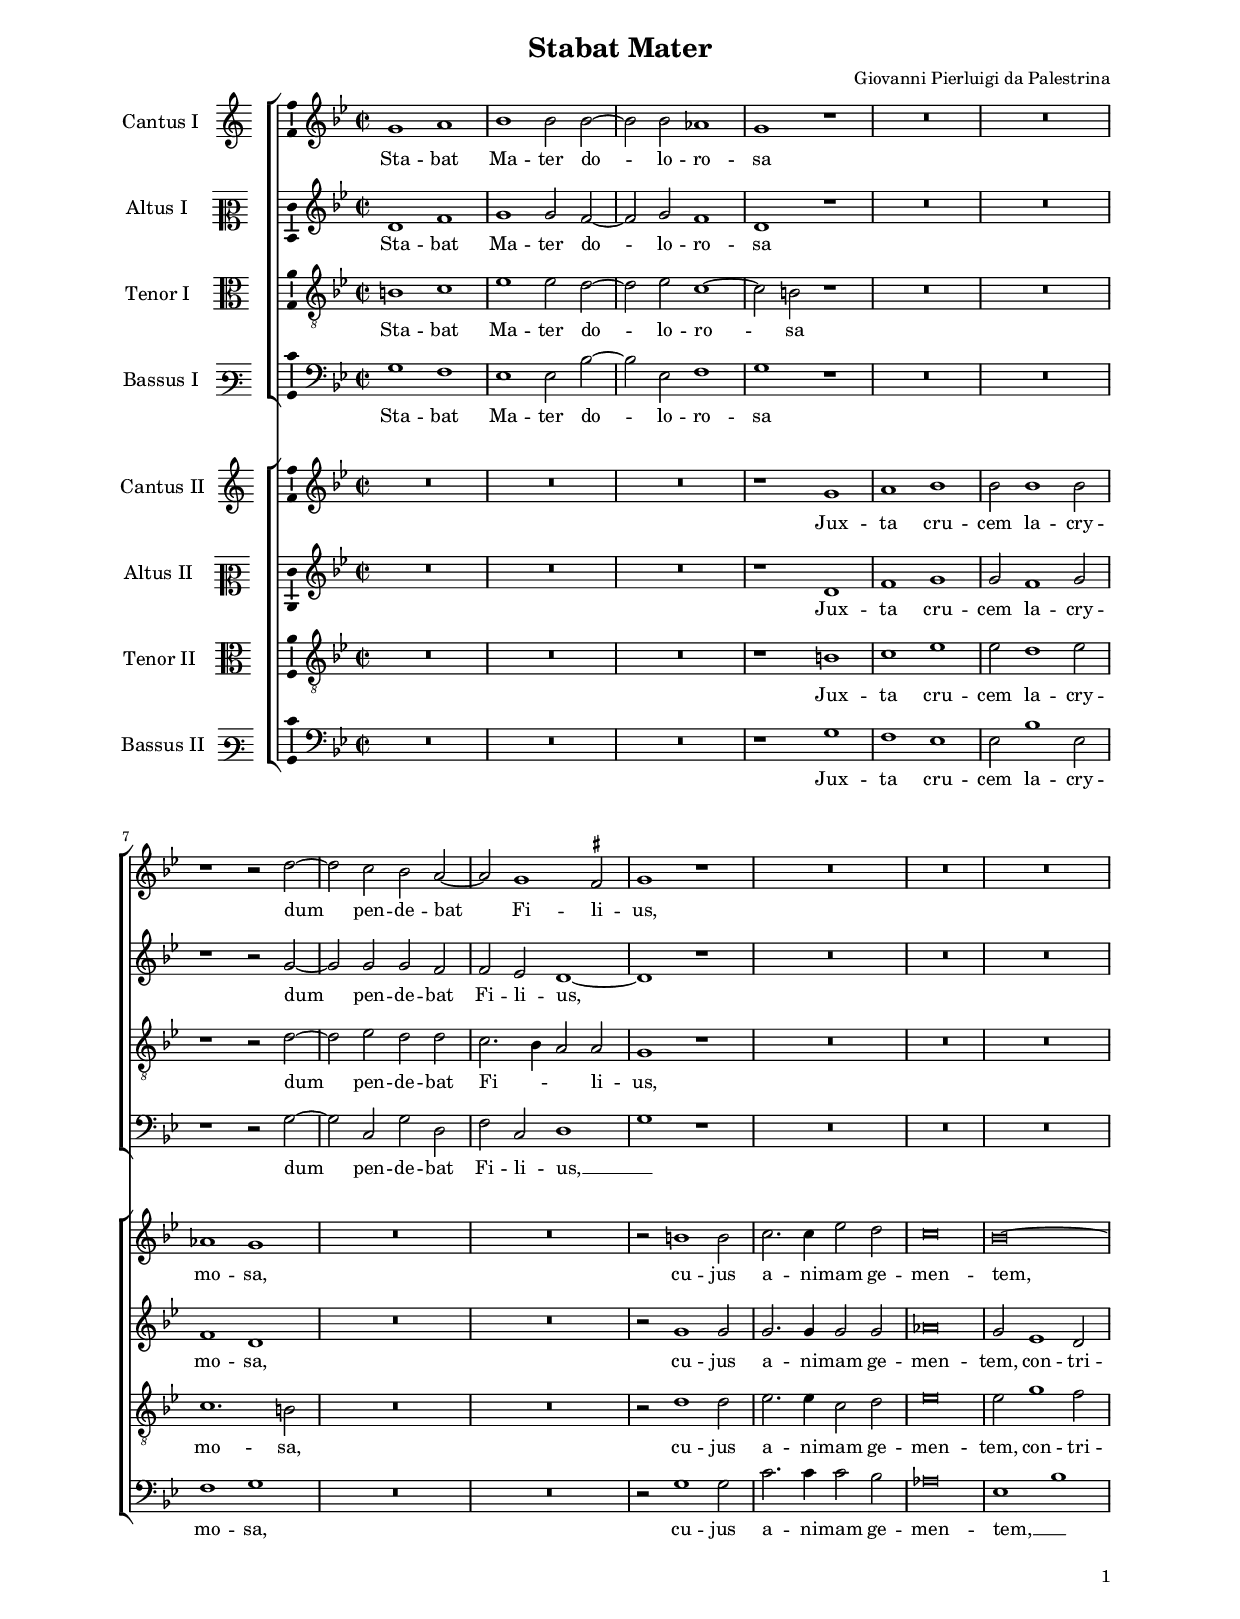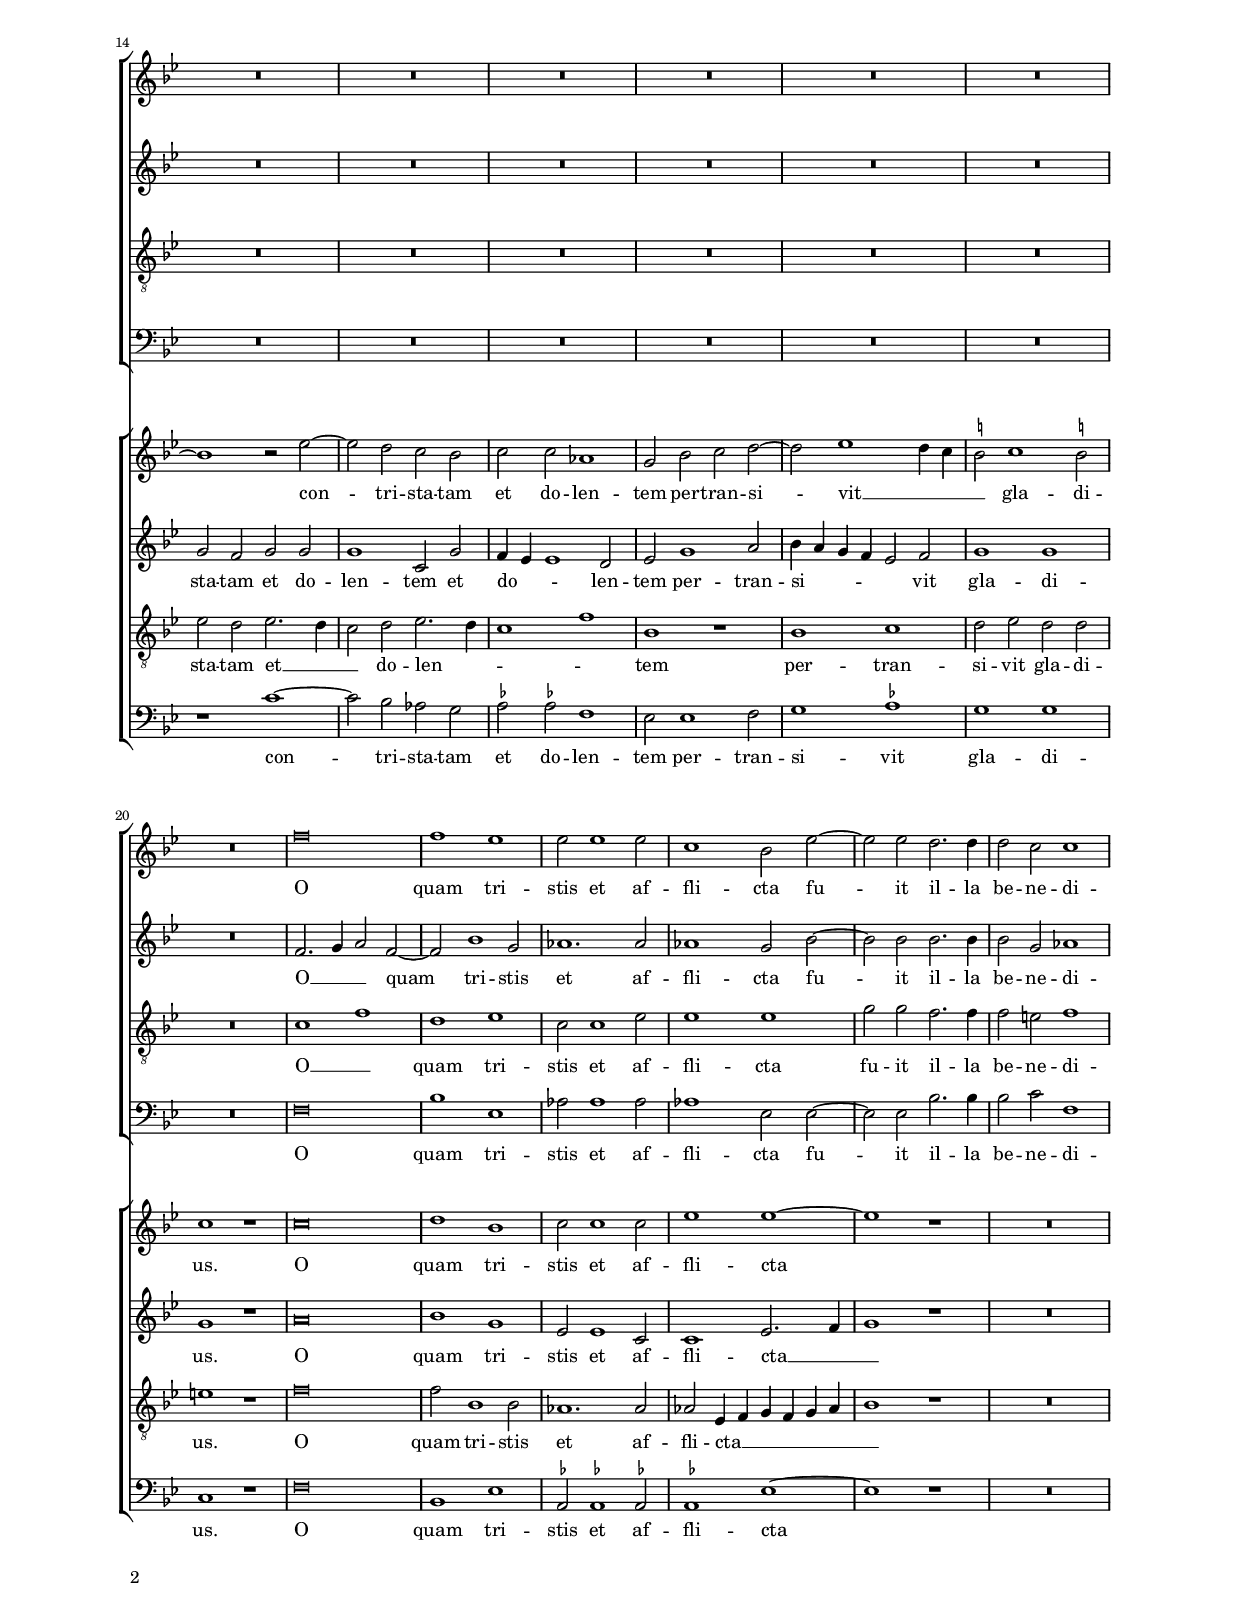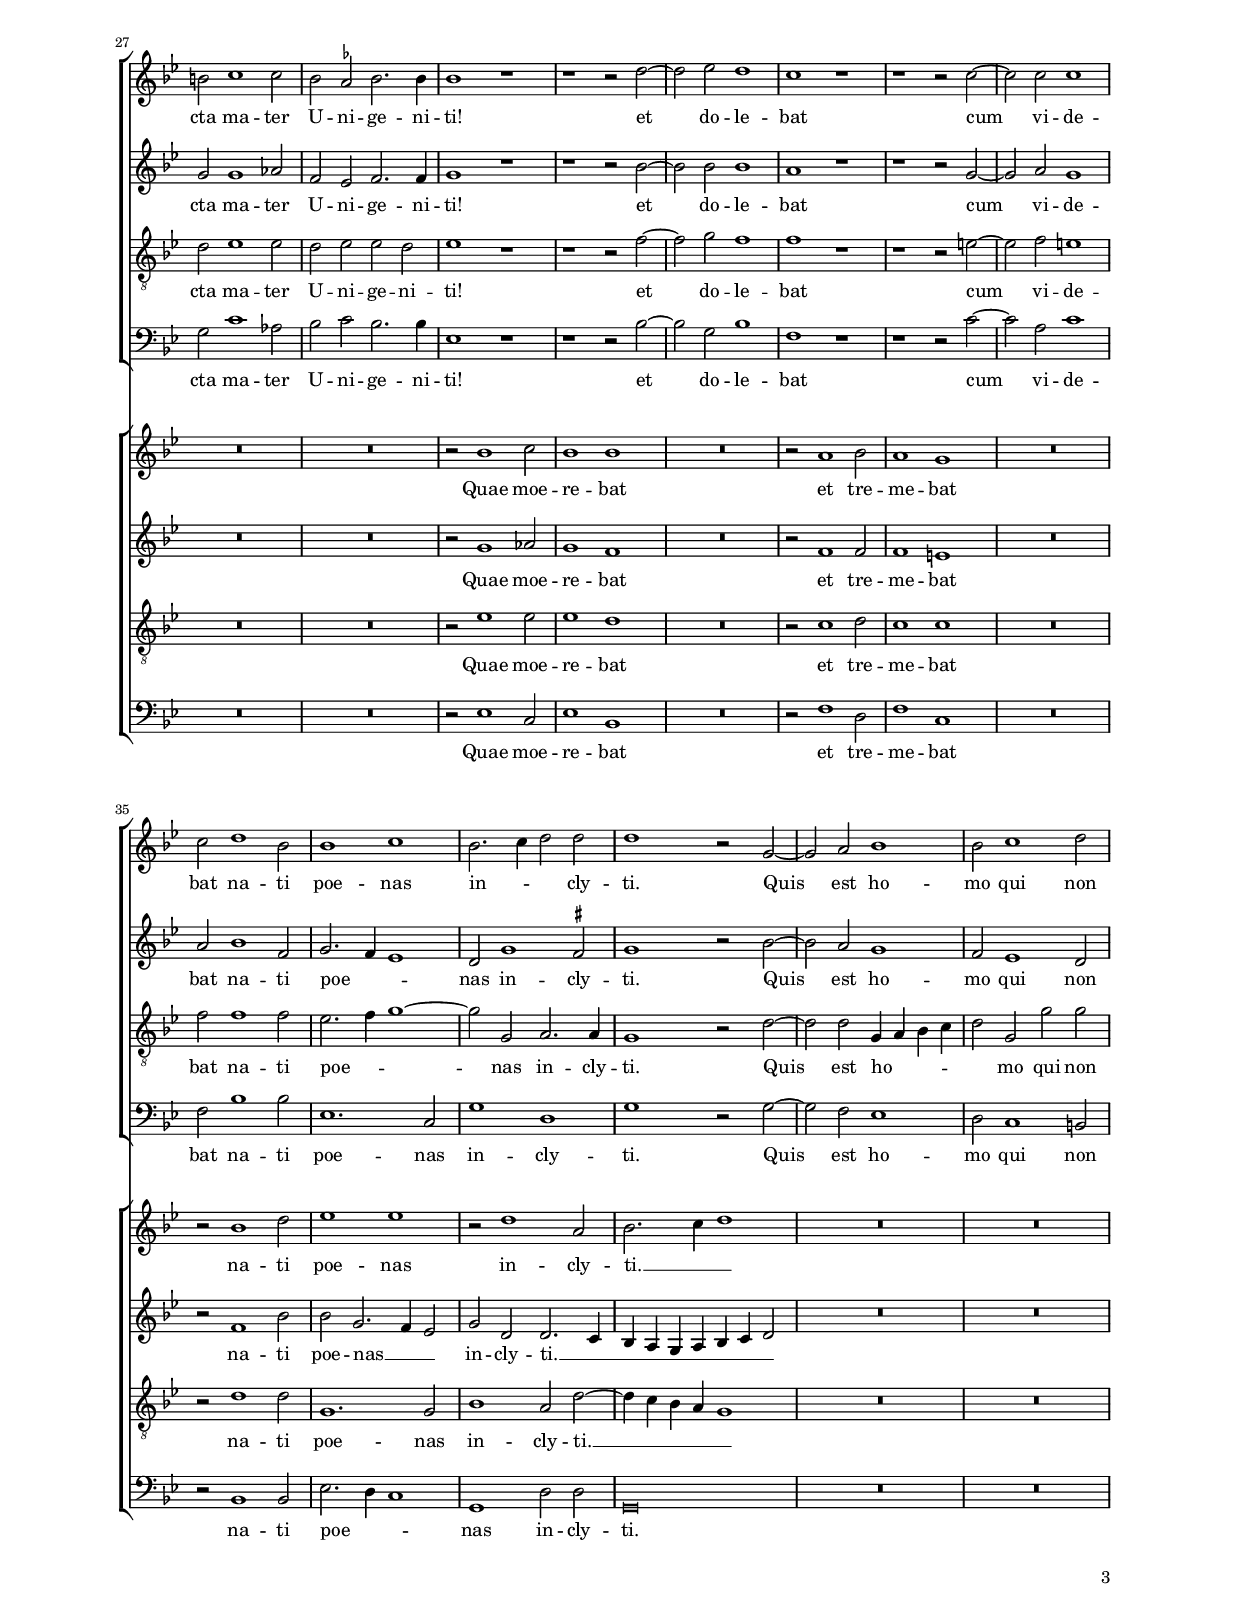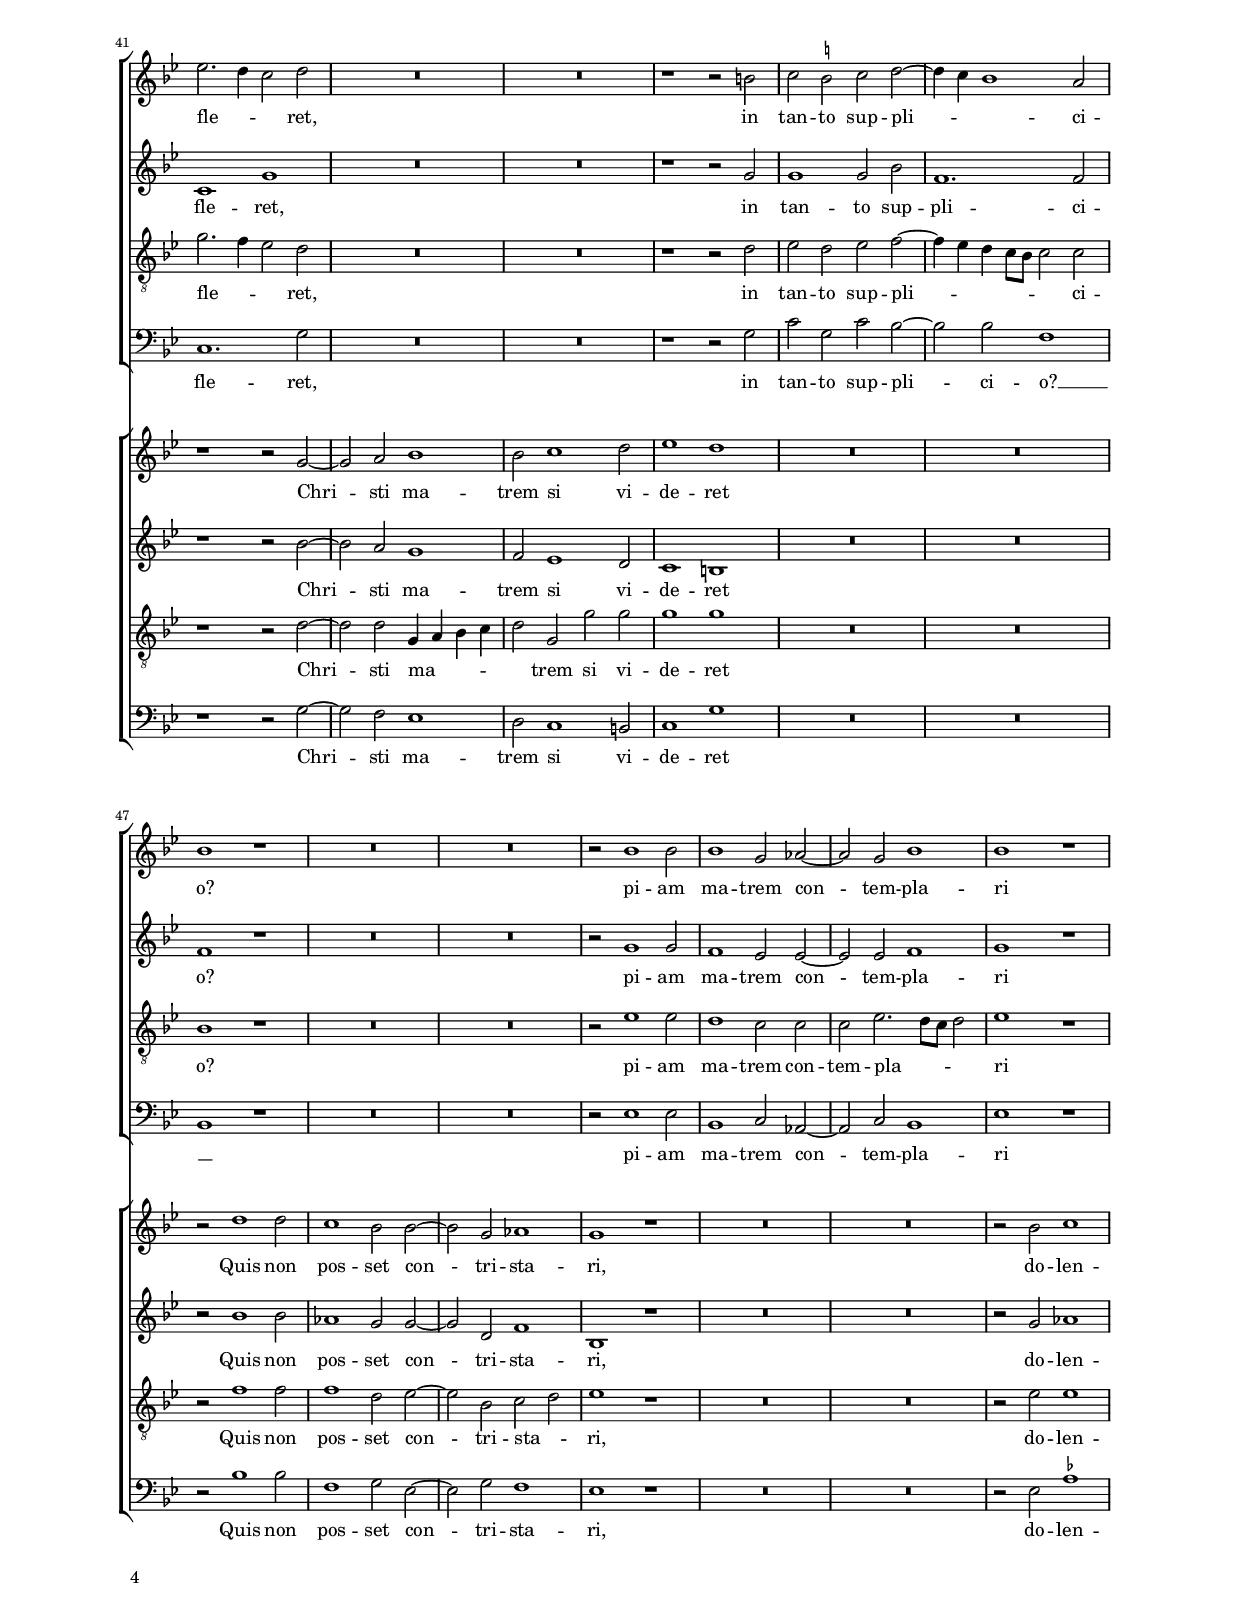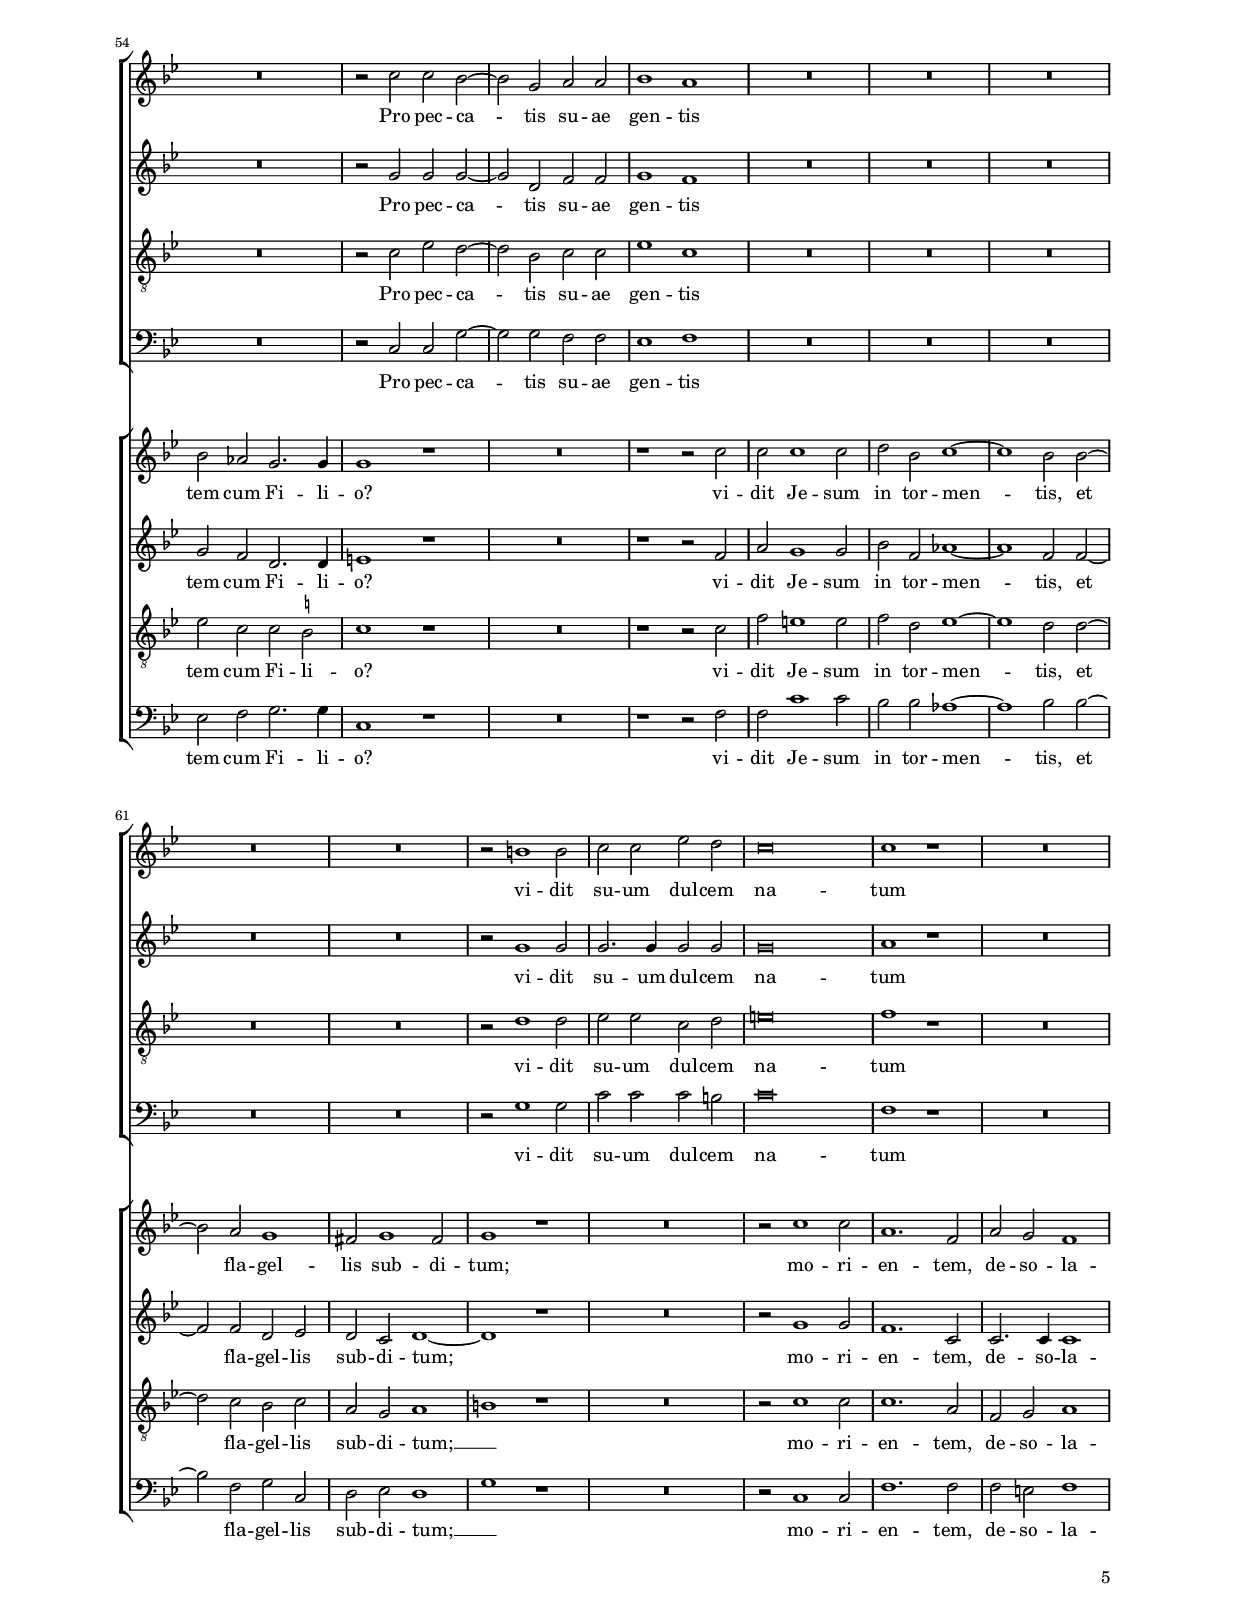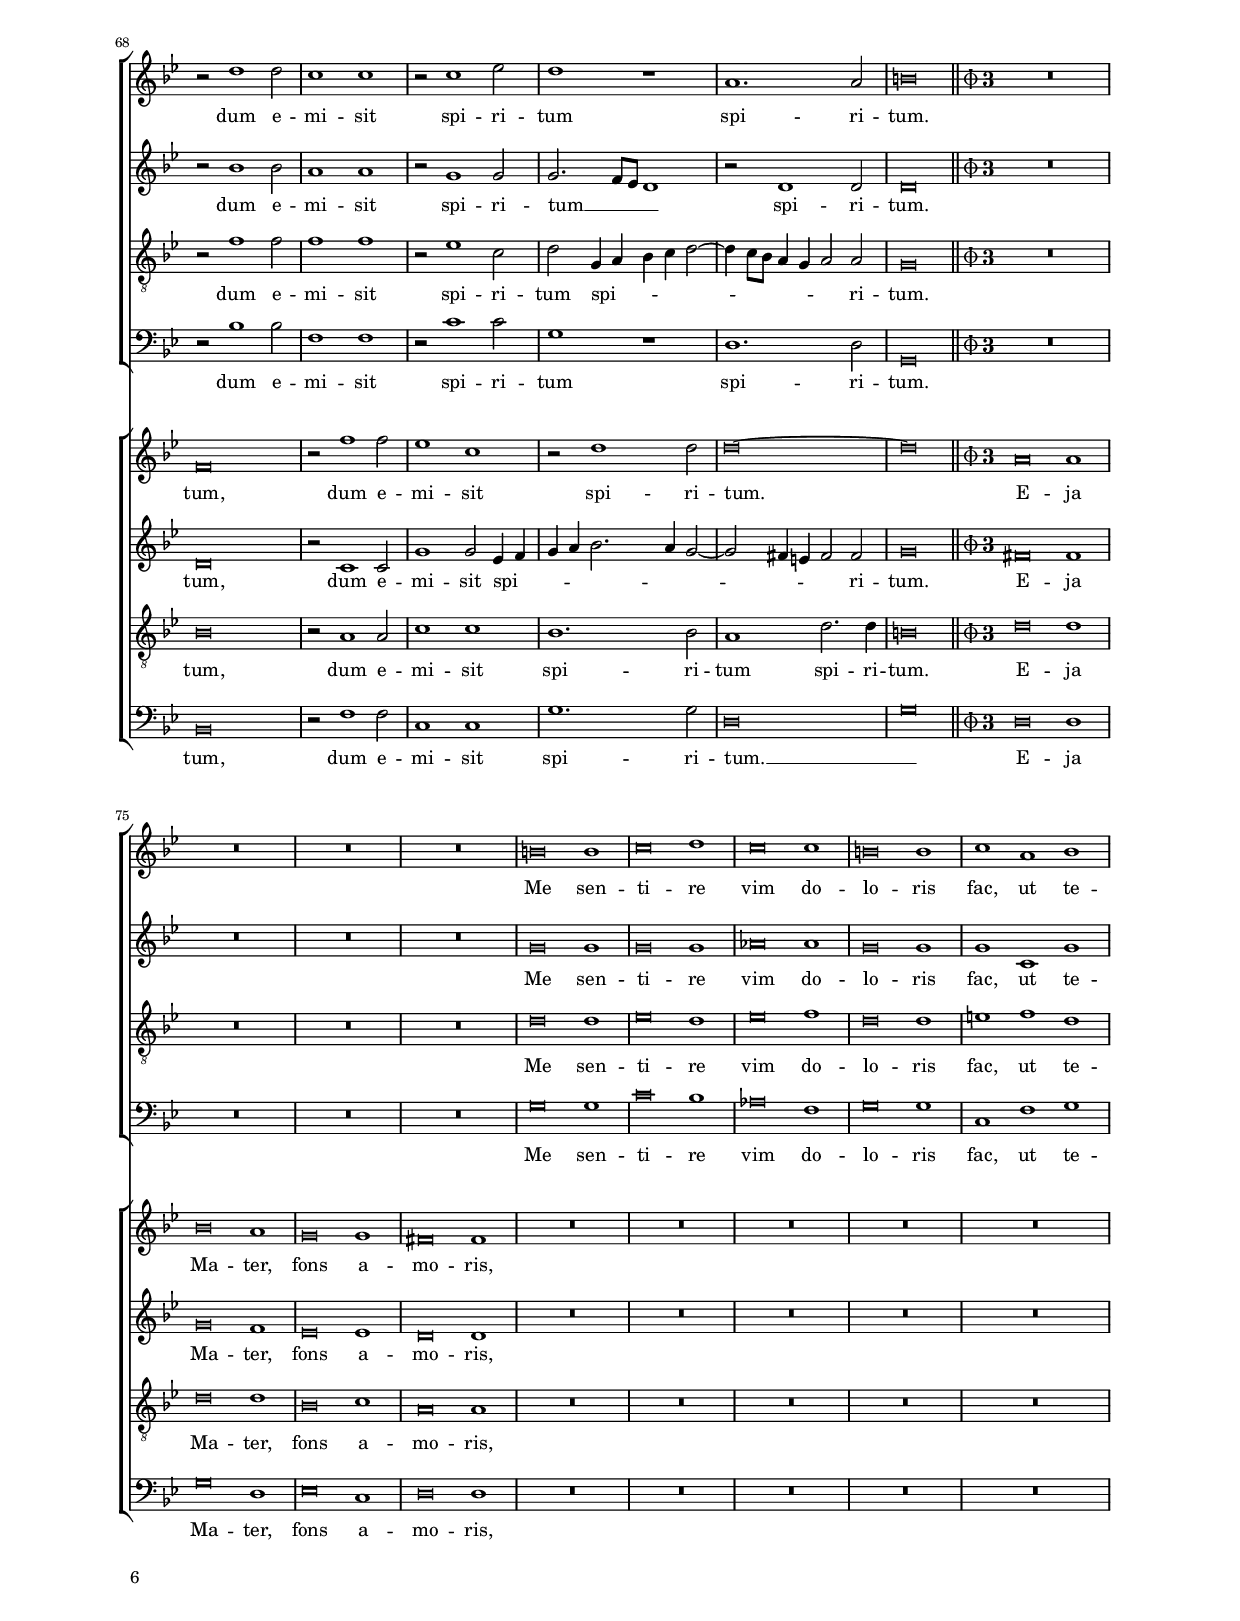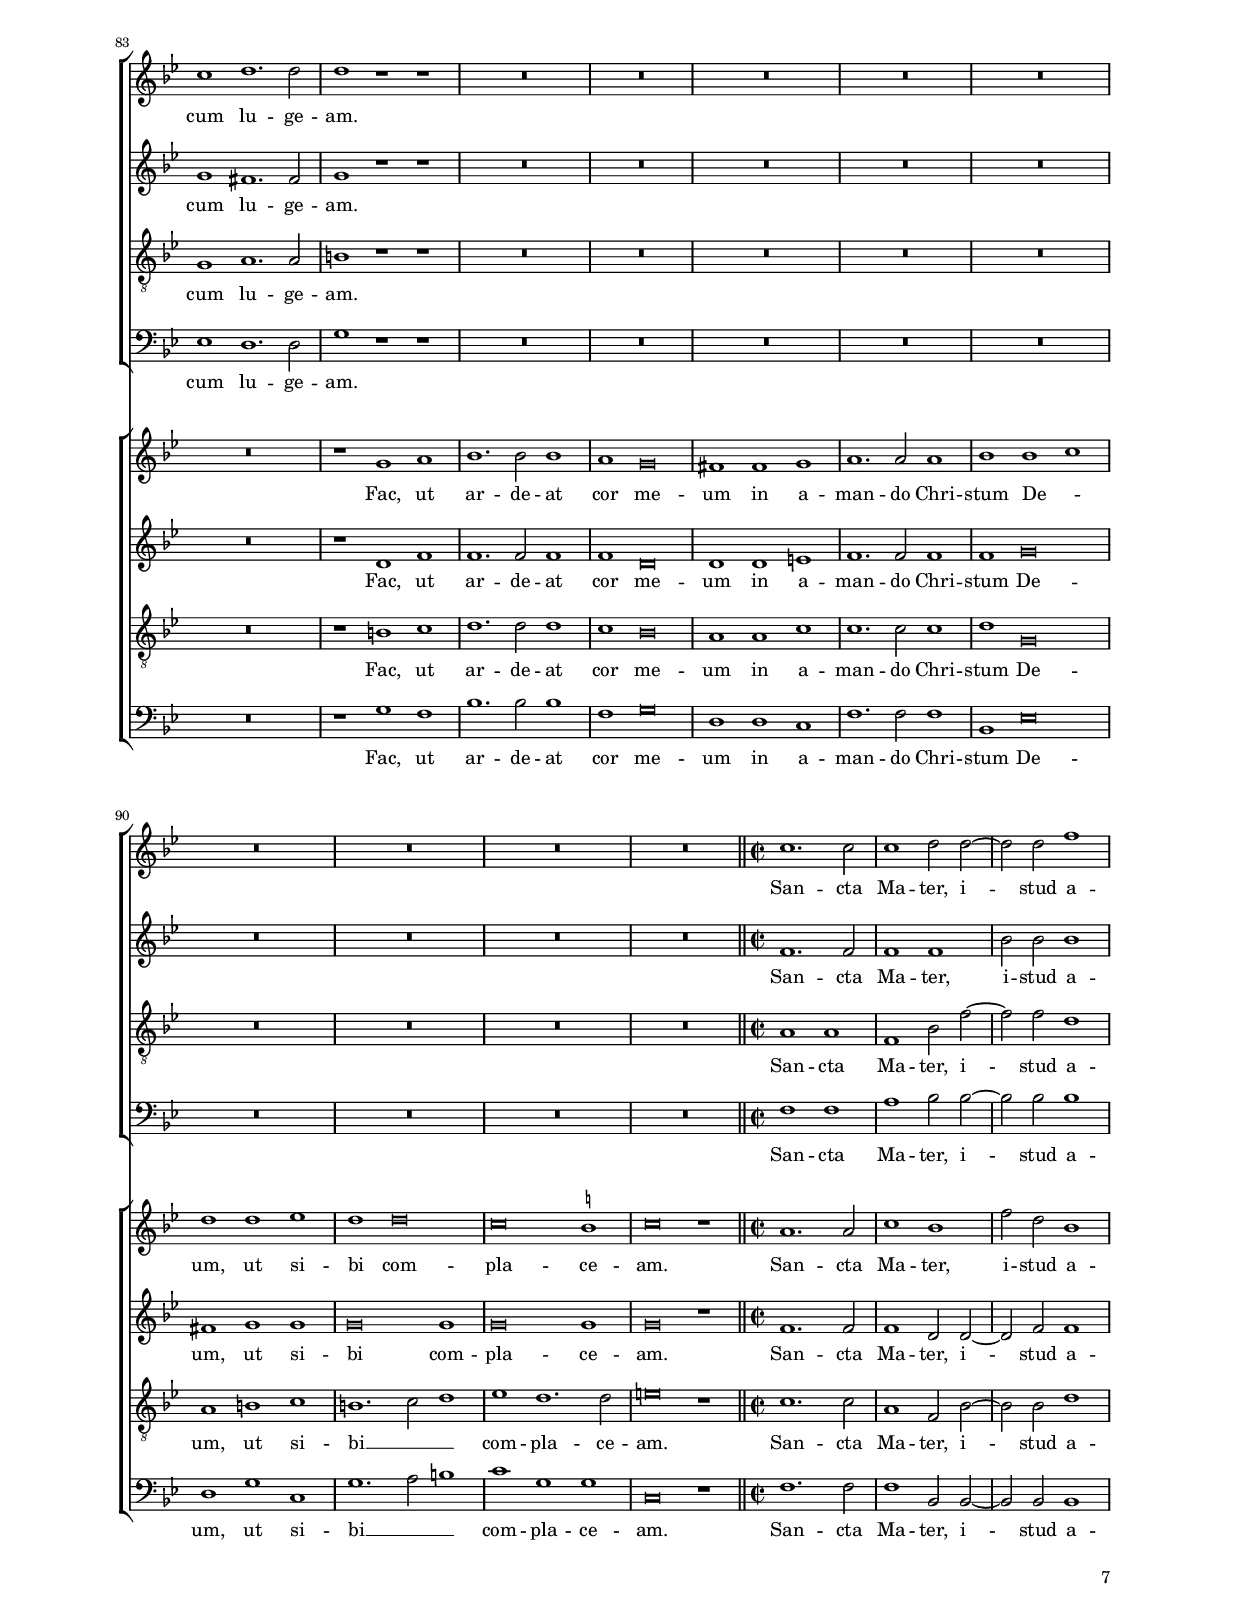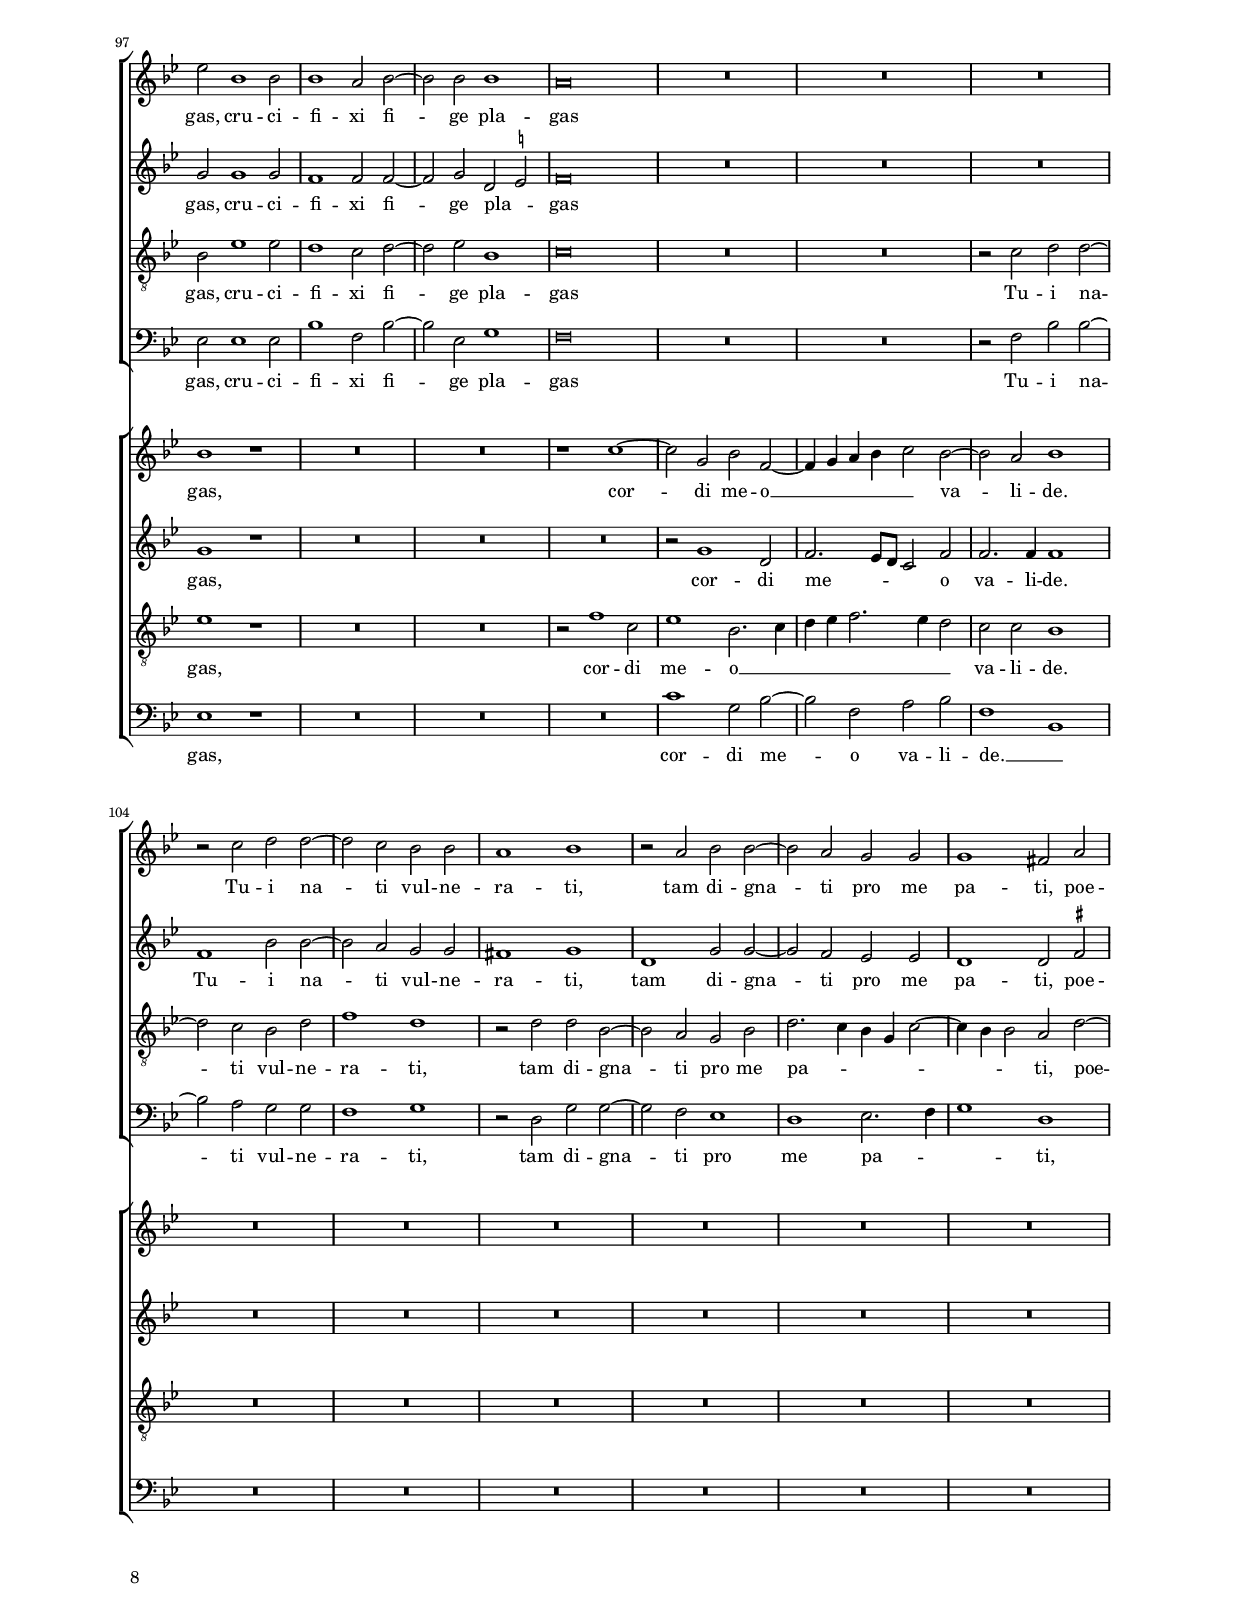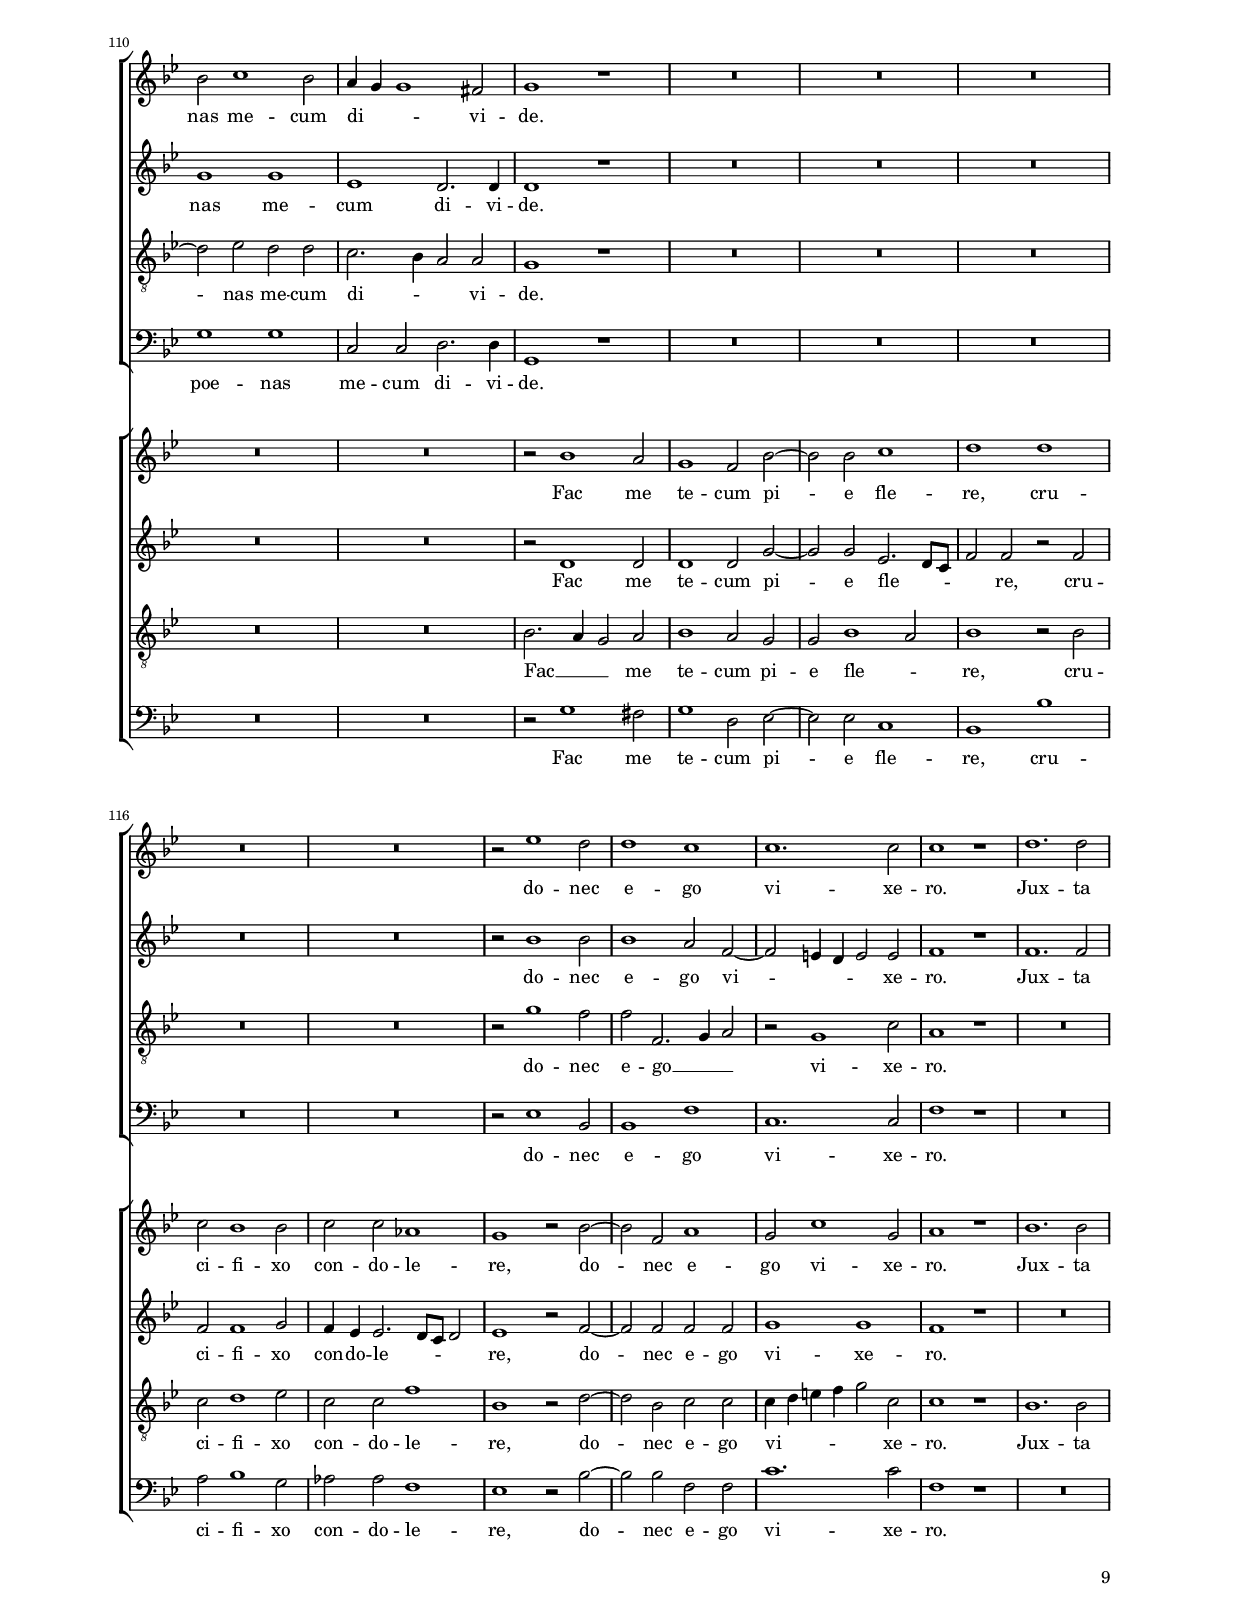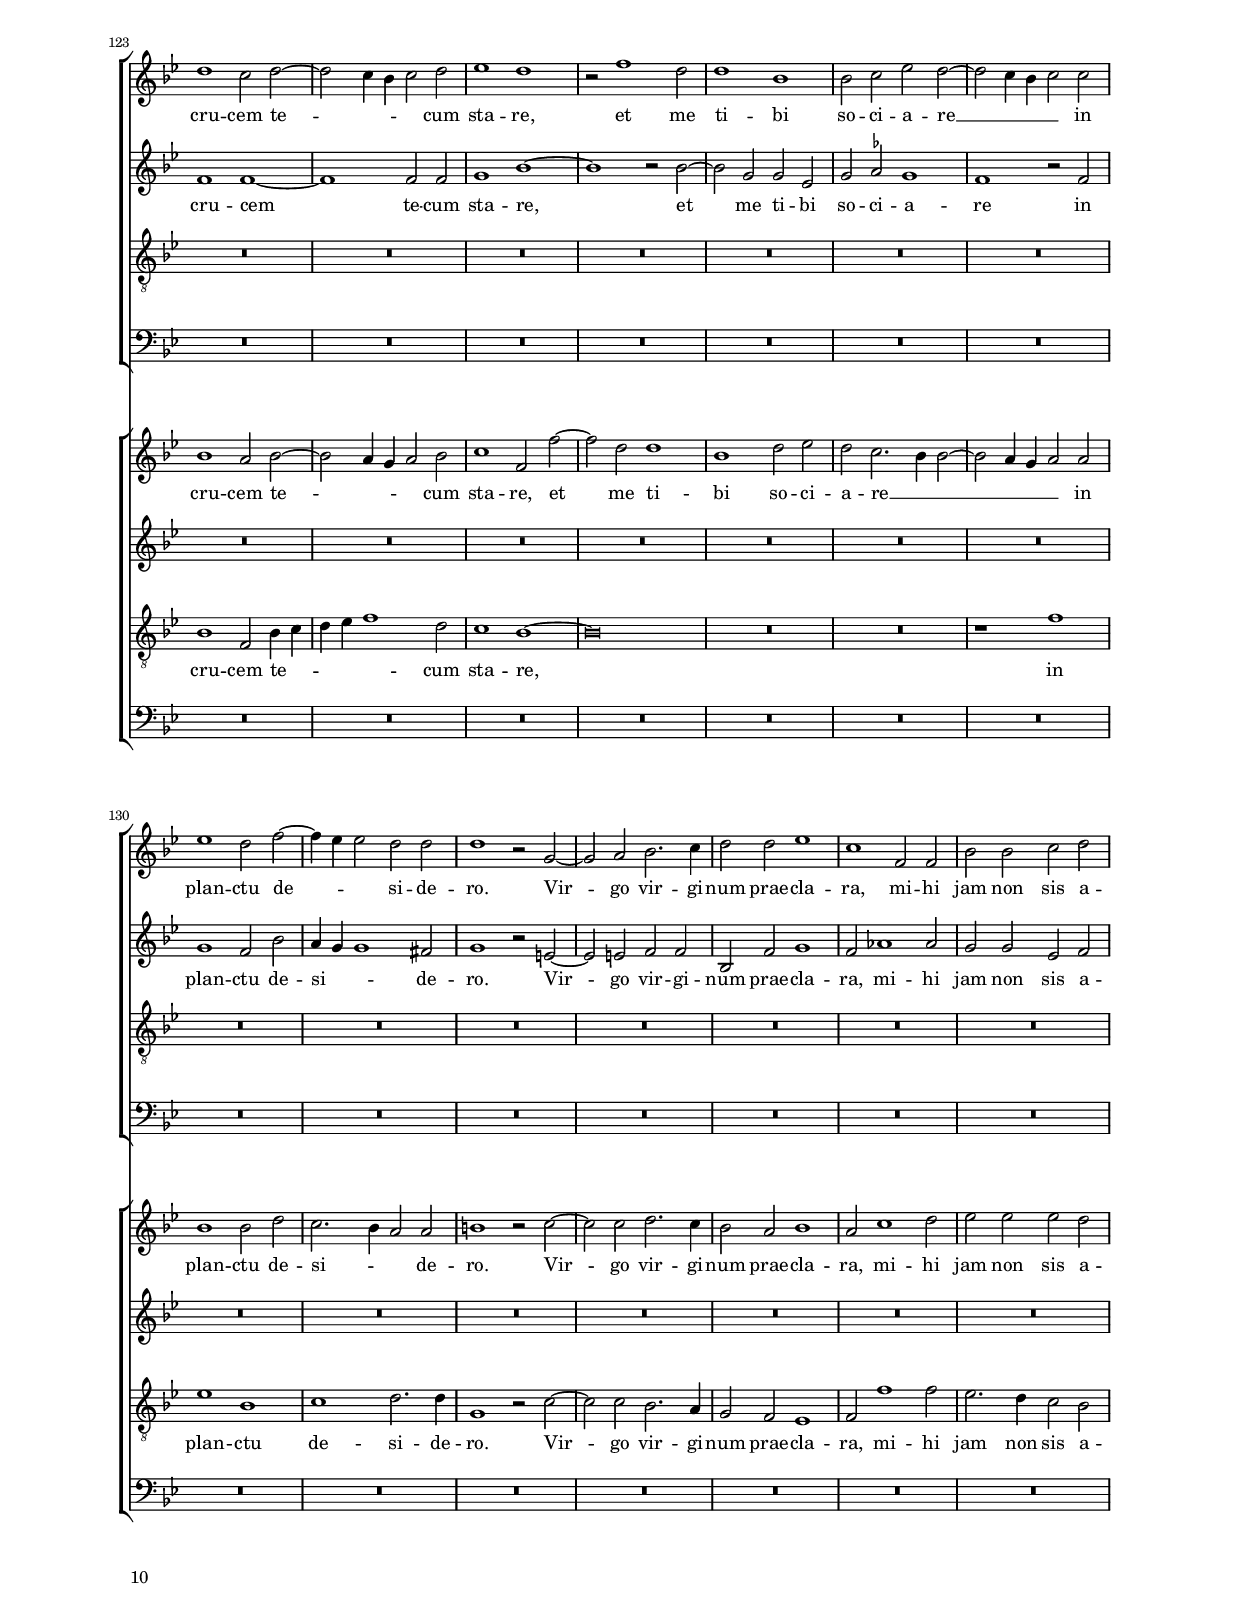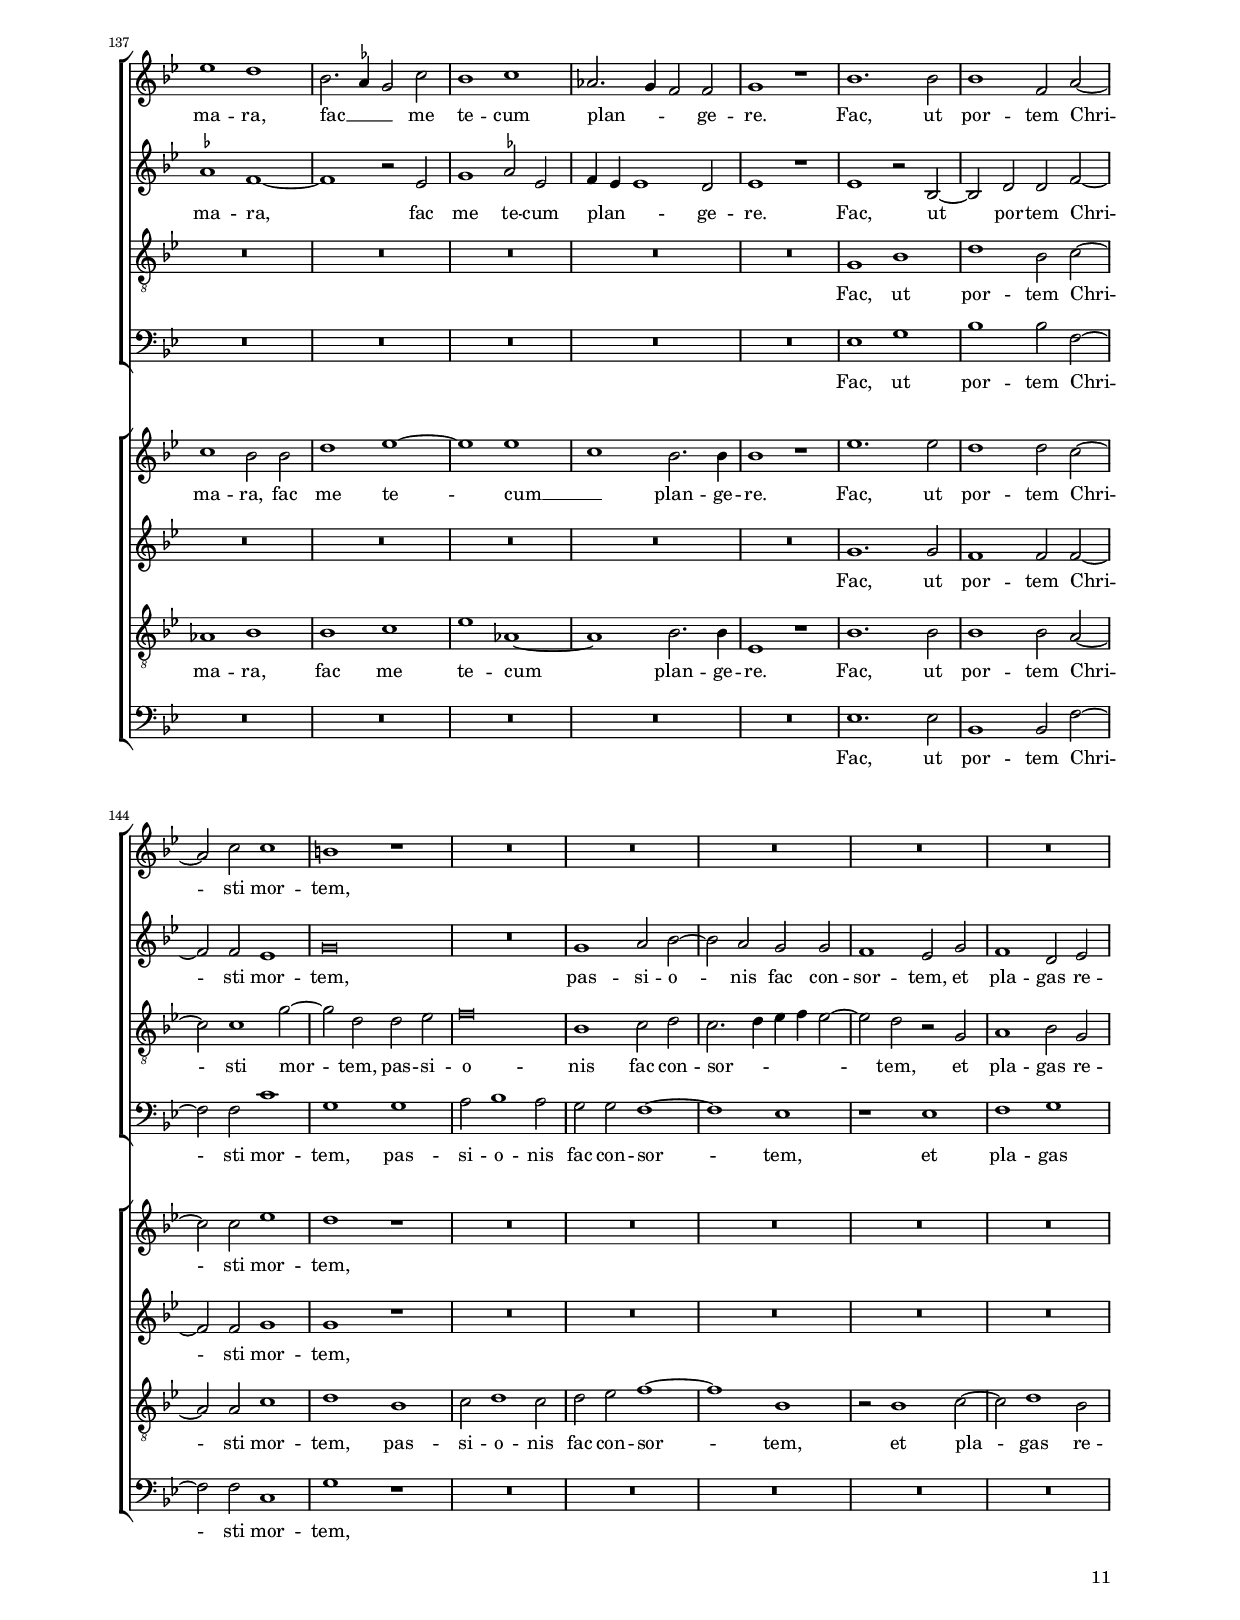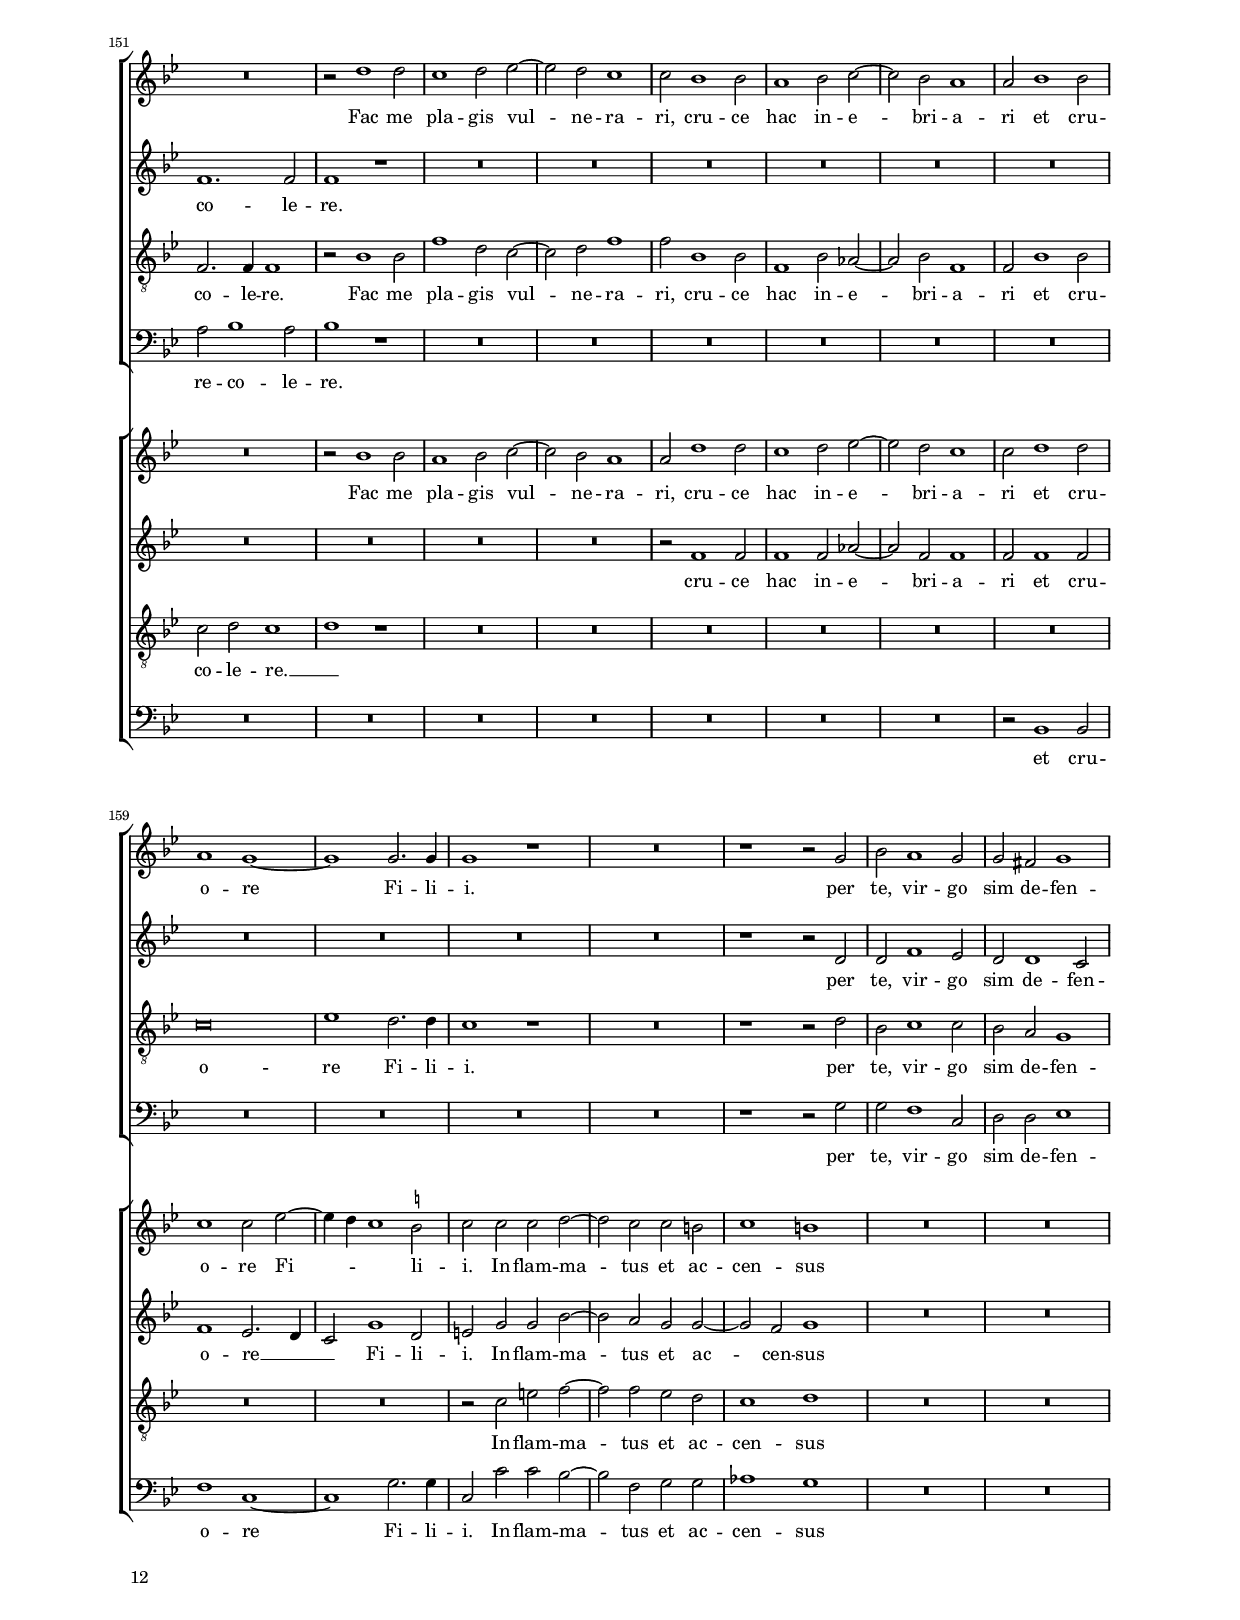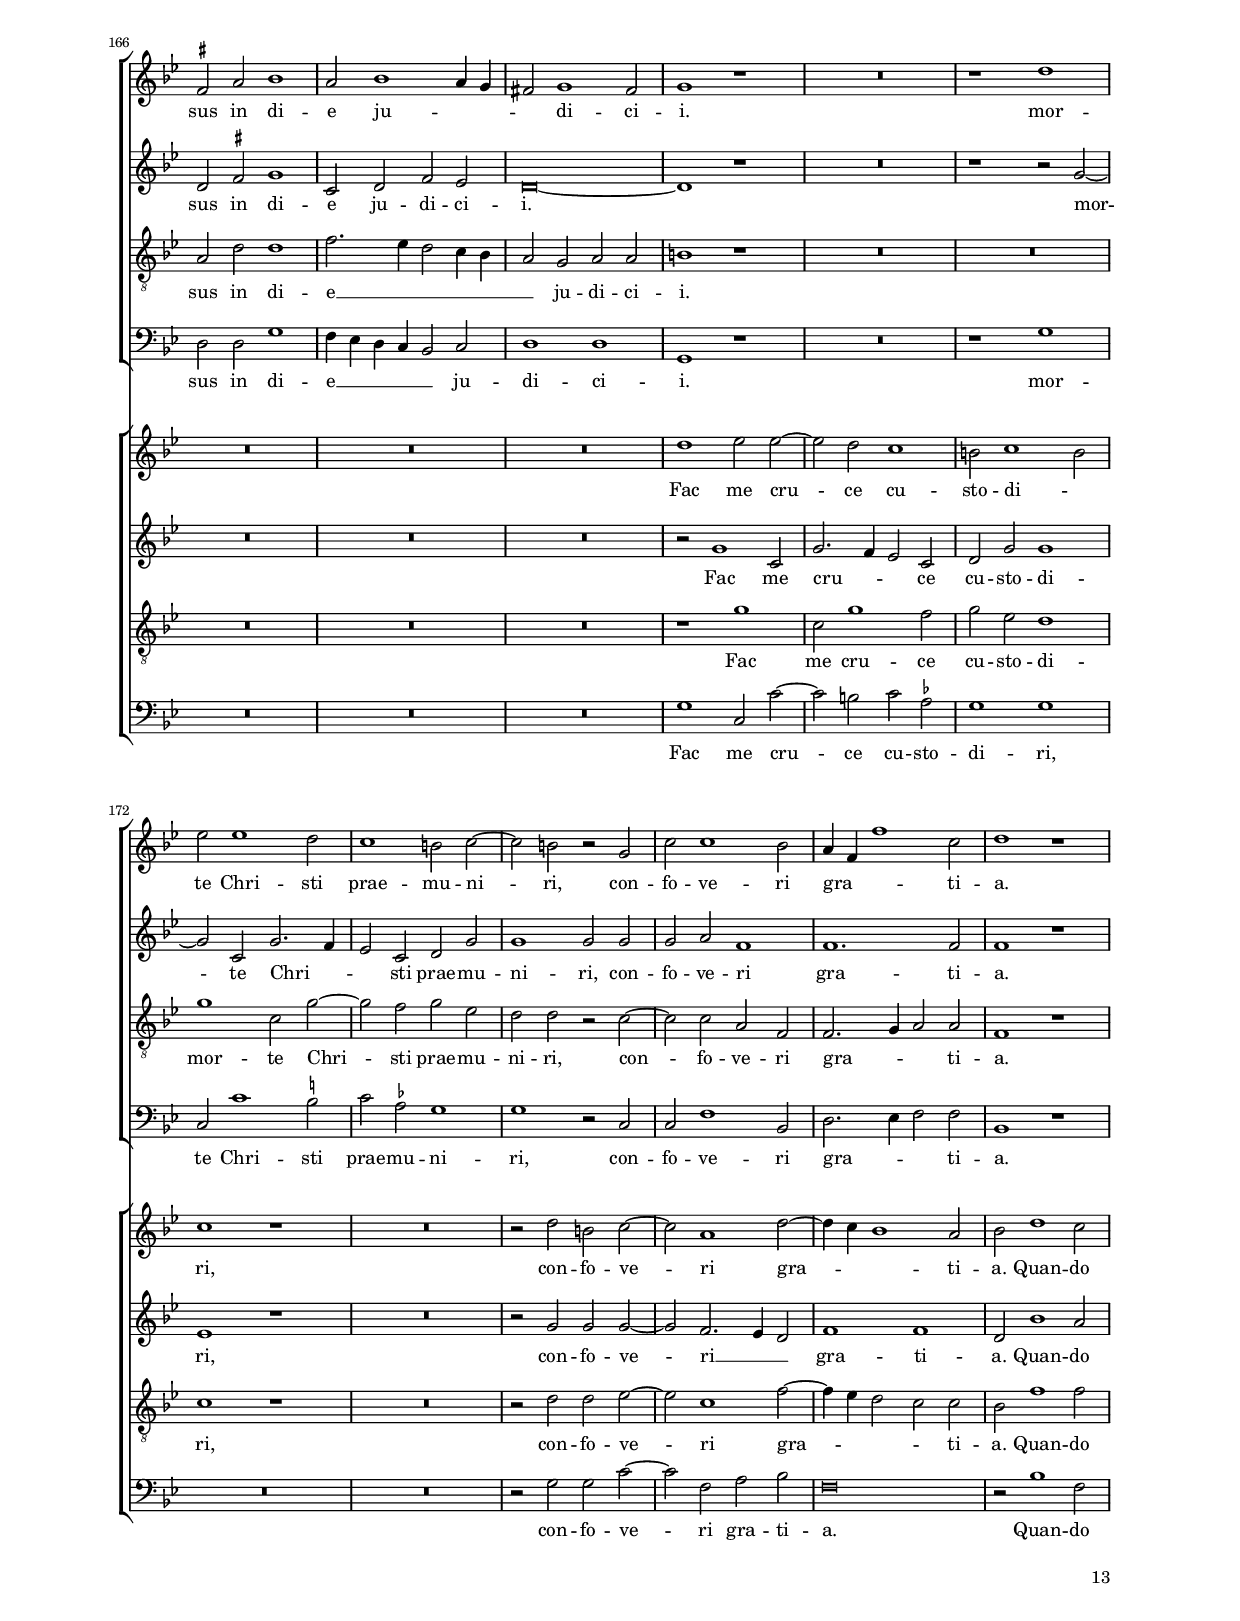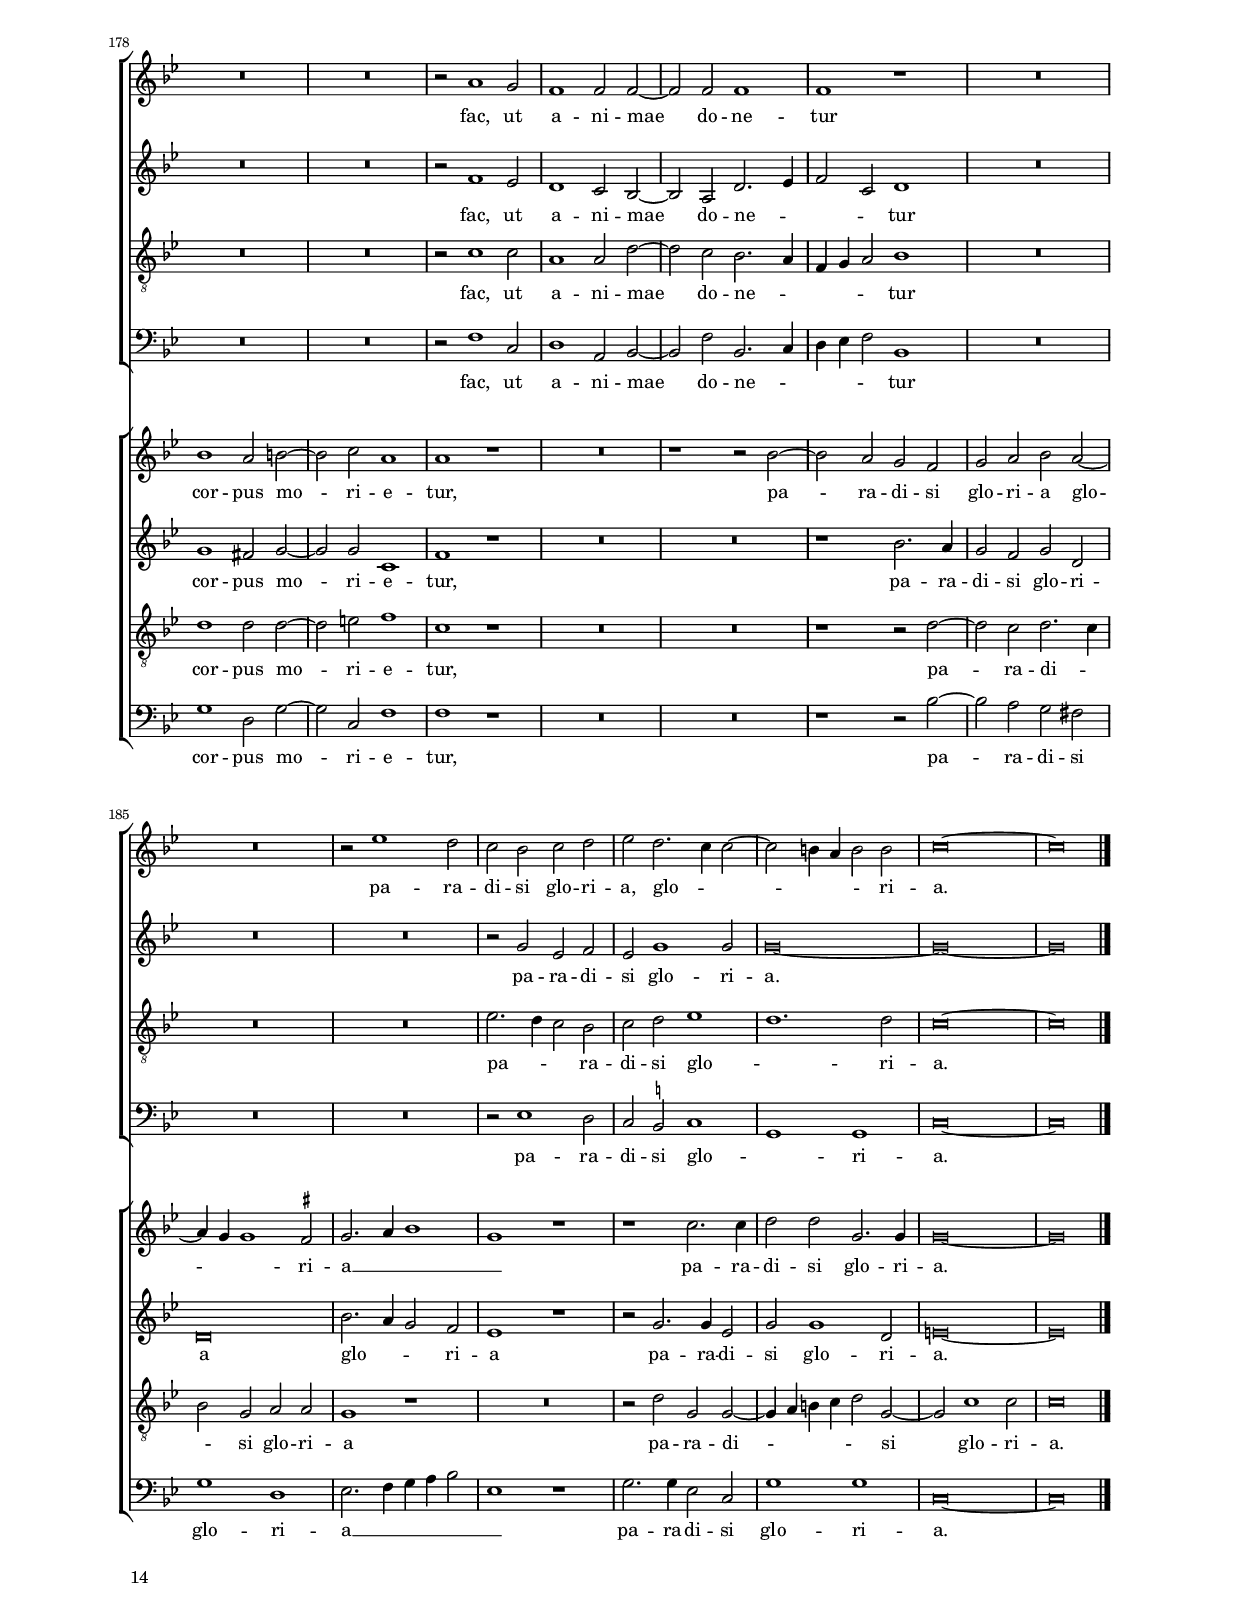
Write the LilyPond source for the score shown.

\header 
{
	title="Stabat Mater"
	composer="Giovanni Pierluigi da Palestrina"
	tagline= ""
}

\version "2.24.2"
\include "deutsch.ly"
#(set-global-staff-size 15)
% #(set-default-paper-size "letter")
#(ly:set-option 'point-and-click #f)


 PhiThree = {
   \once \override Staff.TimeSignature.stencil = #ly:text-interface::print
   \once \override Staff.TimeSignature.text =
   \markup \number { \musicglyph "timesig.mensural34" \vcenter "3" }
   \time 6/2
   }

\paper
	{
	top-margin = 2 \cm
	bottom-margin = 1.4 \cm
	left-margin = 2.2 \cm
	right-margin = 2.2 \cm
	print-page-number = ##f
	ragged-bottom = ##f
	ragged-last-bottom = ##f
	systems-per-page = 2
	page-count = 14
	system-system-spacing = #'((basic-distance . 17) (minimum-distance . 14) (padding . 5) (strechability . 150))
	oddFooterMarkup=\markup   \fill-line { "" \fromproperty #'page:page-number-string }
	evenFooterMarkup=\markup  \fill-line { \fromproperty #'page:page-number-string "" }
	last-bottom-spacing = #'((basic-distance . 12) (minimum-distance . 7) (padding . 4))
	}


global =  
	{
	\key c \major
	\time 2/2 \set Score.measureLength = #(ly:make-moment 2/1)
	\skip 1*2*73 \bar "||"
	\PhiThree
	\skip 1*3*20 \bar "||"
	\time 2/2 \set Score.measureLength = #(ly:make-moment 2/1)
	\skip 1*2*98 \bar "|."
	}

	ficta = { \once \set suggestAccidentals = ##t }
	
	forget = #(define-music-function (music) (ly:music?) #{
	\accidentalStyle forget
	$music
	\accidentalStyle default
	#})

	
incipitcantusprimus = \markup { \score {
	{
	\set Staff.instrumentName = \markup { \fontsize #1 "Cantus I" }
	\key c \major
	\clef violin
	s4 \bar ""
	}
	\layout  {
	raggedright = ##t
	indent = 1.8 \cm
	line-width = 2.4 \cm
	\context { \Staff \remove Time_signature_engraver }
	\override Staff.Clef.Y-extent = #'(0 . 0)
	}} \hspace #1 }
	 
incipitaltusprimus = \markup { \score {
	{
	\set Staff.instrumentName = \markup { \fontsize #1 "Altus I" }
	\key c \major
	\clef mezzosoprano
	s4 \bar ""
	}
	\layout  {
	raggedright = ##t
	indent = 1.8 \cm
	line-width = 2.4\cm
	\context { \Staff \remove Time_signature_engraver }
	\override Staff.Clef.Y-extent = #'(0 . 0)
	}} \hspace #1 }
	 
incipittenorprimus = \markup { \score {
	{
	\set Staff.instrumentName = \markup { \fontsize #1 "Tenor I" }
	\key c \major
	\clef alto
	s4 \bar ""
	}
	\layout  {
	raggedright = ##t
	indent = 1.8 \cm
	line-width = 2.4 \cm
	\context { \Staff \remove Time_signature_engraver }
	\override Staff.Clef.Y-extent = #'(0 . 0)
	}} \hspace #1 }


incipitbassusprimus = \markup { \score {
	{
	\set Staff.instrumentName = \markup { \fontsize #1 "Bassus I" }
	\key c \major
	\clef varbaritone
	s4 \bar ""
	}
	\layout  {
	raggedright = ##t
	indent = 1.8 \cm
	line-width = 2.4 \cm
	\context { \Staff \remove Time_signature_engraver }
	\override Staff.Clef.Y-extent = #'(0 . 0)
	}} \hspace #1 }

incipitcantussecundus = \markup { \score {
	{
	\set Staff.instrumentName = \markup { \fontsize #1 "Cantus II" }
	\key c \major
	\clef violin
	s4 \bar ""
	}
	\layout  {
	raggedright = ##t
	indent = 1.8 \cm
	line-width = 2.4 \cm
	\context { \Staff \remove Time_signature_engraver }
	\override Staff.Clef.Y-extent = #'(0 . 0)
	}} \hspace #1 }


incipitaltussecundus = \markup { \score {
	{
	\set Staff.instrumentName = \markup { \fontsize #1 "Altus II" }
	\key c \major
	\clef mezzosoprano
	s4 \bar ""
	}
	\layout  {
	raggedright = ##t
	indent = 1.8 \cm
	line-width = 2.4 \cm
	\context { \Staff \remove Time_signature_engraver }
	\override Staff.Clef.Y-extent = #'(0 . 0)
	}} \hspace #1 }


incipittenorsecundus = \markup { \score {
	{
	\set Staff.instrumentName = \markup { \fontsize #1 "Tenor II" }
	\key c \major
	\clef alto
	s4 \bar ""
	}
	\layout  {
	raggedright = ##t
	indent = 1.8 \cm
	line-width = 2.4 \cm
	\context { \Staff \remove Time_signature_engraver }
	\override Staff.Clef.Y-extent = #'(0 . 0)
	}} \hspace #1 }	


incipitbassussecundus = \markup { \score {
	{
	\set Staff.instrumentName = \markup { \fontsize #1 "Bassus II" }
	\key c \major
	\clef varbaritone
	s4 \bar ""
	}
	\layout  {
	raggedright = ##t
	indent = 1.8 \cm
	line-width = 2.4 \cm
	\context { \Staff \remove Time_signature_engraver }
	\override Staff.Clef.Y-extent = #'(0 . 0)
	}} \hspace #1 }

cantusprimus =  \relative c''
	{
	a1 h
	c1 c2 c~
	c2 c b1
	a1 r
%5
	R\breve |
	R\breve
	r1 r2 e'~
	e2 d c h~
	h2 a1 \ficta gis2
%10
	a1 r |
	R\breve
	R\breve
	R\breve
	R\breve
%15
	R\breve |
	R\breve
	R\breve
	R\breve
	R\breve
%20
	R\breve |
	g'\breve
	g1 f
	f2 f1 f2
	d1 c2 f~
%25
	f2 f e2. e4 |
	e2 d d1
	cis2 d1 d2
	c2 \ficta b c2. c4
	c1 r
%30
	r1 r2 e~ |
	e2 f e1
	d1 r
	r1 r2 d~
	d2 d d1
%35
	d2 e1 c2 |
	c1 d
	c2. d4 e2 e
	e1 r2 a,~
	a2 h c1
%40
	c2 d1 e2 |
	f2. e4 d2 e
	R\breve
	R\breve
	r1 r2 cis
%45
	d2 \ficta cis d e~ |
	e4 d c1 h2
	c1 r
	R\breve
	R\breve
%50
	r2 c1 c2 |
	c1 a2 b~
	b2 a c1
	c1 r
	R\breve
%55
	r2 d d c~ |
	c2 a h h
	c1 h
	R\breve
	R\breve
%60
	R\breve |
	R\breve
	R\breve
	r2 cis1 cis2
	d2 d f e
%65
	d\breve |
	d1 r
	R\breve
	r2 e1 e2
	d1 d
%70
	r2 d1 f2 |
	e1 r
	h1. h2
	cis\breve |
% Triple time
	R\breve.
%75
	R\breve. |
	R\breve.
	R\breve.
	cis\breve cis1
	d\breve e1
%80
	d\breve d1 |
	cis\breve cis1
	d1 h c
	d1 e1. e2
	e1 r r
%85
	R\breve. |
	R\breve.
	R\breve.
	R\breve.
	R\breve.
%90
	R\breve. |
	R\breve.
	R\breve.
	R\breve.
% End of triple time
	d1. d2
%95
	d1 e2 e~ |
	e2 e g1
	f2 c1 c2
	c1 h2 c~
	c2 c c1
%100
	h\breve |
	R\breve
	R\breve
	R\breve
	r2 d e e~
%105
	e2 d c c |
	h1 c
	r2 h c c~
	c2 h a a
	a1 gis2 h
%110
	c2 d1 c2 |
	h4 a a1 gis2
	a1 r
	R\breve
	R\breve
%115
	R\breve |
	R\breve
	R\breve
	r2 f'1 e2
	e1 d
%120
	d1. d2 |
	d1 r
	e1. e2
	e1 d2 e~
	e2 d4 c d2 e
%125
	f1 e |
	r2 g1 e2
	e1 c
	c2 d f e~
	e2 d4 c d2 d
%130
	f1 e2 g~ |
	g4 f f2 e e
	e1 r2 a,~
	a2 h c2. d4
	e2 e f1
%135
	d1 g,2 g |
	c2 c d e
	f1 e
	c2. \ficta b4 a2 d
	c1 d
%140
	b2. a4 g2 g |
	a1 r
	c1. c2
	c1 g2 h~
	h2 d d1
%145
	cis1 r |
	R\breve
	R\breve
	R\breve
	R\breve
%150
	R\breve |
	R\breve
	r2 e1 e2
	d1 e2 f~
	f2 e d1
%155
	d2 c1 c2 |
	h1 c2 d~
	d2 c h1
	h2 c1 c2
	h1 a~
%160
	a1 a2. a4 |
	a1 r
	R\breve
	r1 r2 a
	c2 h1 a2
%165
	a2 gis a1 |
	\ficta gis2 h c1
	h2 c1 h4 a
	gis2 a1 gis2
	a1 r
%170
	R\breve |
	r1 e'
	f2 f1 e2
	d1 cis2 d~
	d2 cis r a
%175
	d2 d1 c2 |
	h4 g g'1 d2
	e1 r
	R\breve
	R\breve
%180
	r2 h1 a2 |
	g1 g2 g~
	g2 g g1
	g1 r
	R\breve
%185
	R\breve |
	r2 f'1 e2
	d2 c d e
	f2 e2. d4 d2~
	d2 cis4 h cis2 cis
%190
	d\breve~
	d\breve |
	}

altusprimus =  \relative c' 
	{
	e1 g
	a1 a2 g~
	g2 a g1
	e1 r
%5
	R\breve |
	R\breve
	r1 r2 a~
	a2 a a g
	g2 f e1~
%10
	e1 r |
	R\breve
	R\breve
	R\breve
	R\breve
%15
	R\breve |
	R\breve
	R\breve
	R\breve
	R\breve
%20
	R\breve |
	g2. a4 h2 g~
	g2 c1 a2
	b1. b2
	b1 a2 c~
%25
	c2 c c2. c4 |
	c2 a b1
	a2 a1 b2
	g2 f g2. g4
	a1 r
%30
	r1 r2 c~ |
	c2 c c1
	h1 r
	r1 r2 a~
	a2 h a1
%35
	h2 c1 g2 |
	a2. g4 f1
	e2 a1 \ficta gis2
	a1 r2 c~
	c2 h a1
%40
	g2 f1 e2 |
	d1 a'
	R\breve
	R\breve
	r1 r2 a
%45
	a1 a2 c |
	g1. g2
	g1 r
	R\breve
	R\breve
%50
	r2 a1 a2 |
	g1 f2 f~
	f2 f g1
	a1 r
	R\breve
%55
	r2 a a a~ |
	a2 e g g
	a1 g
	R\breve
	R\breve
%60
	R\breve |
	R\breve
	R\breve
	r2 a1 a2
	a2. a4 a2 a
%65
	a\breve |
	h1 r
	R\breve
	r2 c1 c2
	h1 h
%70
	r2 a1 a2 |
	a2. g8 f e1
	r2 e1 e2
	e\breve |
% Triple time
	R\breve.
%75
	R\breve. |
	R\breve.
	R\breve.
	a\breve a1
	a\breve a1
%80
	b\breve b1 |
	a\breve a1
	a1 d, a'
	a1 gis1. gis2
	a1 r r
%85
	R\breve. |
	R\breve.
	R\breve.
	R\breve.
	R\breve.
%90
	R\breve. |
	R\breve.
	R\breve.
	R\breve. |
% End of triple time
	g1. g2
%95
	g1 g |
	c2 c c1
	a2 a1 a2
	g1 g2 g~
	g2 a e \ficta fis
%100
	g\breve |
	R\breve
	R\breve
	R\breve
	g1 c2 c~
%105
	c2 h a a |
	gis1 a
	e1 a2 a~
	a2 g f f
	e1 e2 \ficta gis
%110
	a1 a |
	f1 e2. e4
	e1 r
	R\breve
	R\breve
%115
	R\breve |
	R\breve
	R\breve
	r2 c'1 c2
	c1 h2 g~
%120
	g2 fis4 e fis2 fis |
	g1 r
	g1. g2
	g1 g~
	g1 g2 g
%125
	a1 c~ |
	c1 r2 c~
	c2 a a f
	a2 \ficta b a1
	g1 r2 g
%130
	a1 g2 c |
	h4 a a1 gis2
	a1 r2 fis~
	fis fis g g
	c,2 g' a1
%135
	g2 b1 b2 |
	a2 a f g
	\ficta b1 g~
	g1 r2 f
	a1 \ficta b2 f
%140
	g4 f f1 e2 |
	f1 r
	f1 r2 c~
	c2 e e g~
	g2 g f1
%145
	a\breve |
	R\breve
	a1 h2 c~
	c2 h a a
	g1 f2 a
%150
	g1 e2 f |
	g1. g2
	g1 r
	R\breve
	R\breve
%155
	R\breve |
	R\breve
	R\breve
	R\breve
	R\breve
%160
	R\breve |
	R\breve
	R\breve
	r1 r2 e
	e2 g1 f2
%165
	e2 e1 d2 |
	e2 \ficta gis a1
	d,2 e g f
	e\breve~
	e1 r
%170
	R\breve |
	r1 r2 a~
	a2 d, a'2. g4
	f2 d e a
	a1 a2 a
%175
	a2 h g1 |
	g1. g2
	g1 r
	R\breve
	R\breve
%180
	r2 g1 f2 |
	e1 d2 c~
	c2 h e2. f4
	g2 d e1
	R\breve
%185
	R\breve |
	R\breve
	r2 a f g
	f2 a1 a2
	a\breve~
%190
	a\breve~
	a\breve |
	}

tenorprimus =  \relative c' 
	{
	cis1 d
	f1 f2 e~
	e2 f d1~
	d2 cis r1
%5
	R\breve |
	R\breve
	r1 r2 e~
	e2 f e e
	d2. c4 h2 h
%10
	a1 r |
	R\breve
	R\breve
	R\breve
	R\breve
%15
	R\breve |
	R\breve
	R\breve
	R\breve
	R\breve
%20
	R\breve |
	d1 g
	e1 f
	d2 d1 f2
	f1 f
%25
	a2 a g2. g4 |
	g2 fis g1
	e2 f1 f2
	e2 f f e
	f1 r
%30
	r1 r2 g~ |
	g2 a g1
	g1 r
	r1 r2 fis~
	fis2 g fis1
%35
	g2 g1 g2 |
	f2. g4 a1~
	a2 a, h2. h4
	a1 r2 e'~
	e2 e a,4 h c d
%40
	e2 a, a' a |
	a2. g4 f2 e
	R\breve
	R\breve
	r1 r2 e
%45
	f2 e f g~ |
	g4 f e d8 c d2 d
	c1 r
	R\breve
	R\breve
%50
	r2 f1 f2 |
	e1 d2 d
	d2 f2. e8 d e2
	f1 r
	R\breve
%55
	r2 d f e~ |
	e2 c d d
	f1 d
	R\breve
	R\breve
%60
	R\breve |
	R\breve
	R\breve
	r2 e1 e2
	f2 f d e
%65
	fis\breve |
	g1 r
	R\breve
	r2 g1 g2
	g1 g
%70
	r2 f1 d2 |
	e2 a,4 h c d e2~
	e4 d8 c h4 a h2 h
	a\breve |
% Triple time
	R\breve.
%75
	R\breve. |
	R\breve.
	R\breve.
	e'\breve e1
	f\breve e1
%80
	f\breve g1 |
	e\breve e1
	fis1 g e
	a,1 h1. h2
	cis1 r r
%85
	R\breve. |
	R\breve.
	R\breve.
	R\breve.
	R\breve.
%90
	R\breve. |
	R\breve.
	R\breve.
	R\breve. |
% End of triple time
	h1 h
%95
	g1 c2 g'~ |
	g2 g e1
	c2 f1 f2
	e1 d2 e~
	e2 f c1
%100
	d\breve |
	R\breve
	R\breve
	r2 d e e~
	e2 d c e
%105
	g1 e |
	r2 e e c~
	c2 h a c
	e2. d4 c a d2~
	d4 c c2 h e~
%110
	e2 f e e |
	d2. c4 h2 h
	a1 r
	R\breve
	R\breve
%115
	R\breve |
	R\breve
	R\breve
	r2 a'1 g2
	g2 g,2. a4 h2
%120
	r2 a1 d2 |
	h1 r
	R\breve
	R\breve
	R\breve
%125
	R\breve |
	R\breve
	R\breve
	R\breve
	R\breve
%130
	R\breve |
	R\breve
	R\breve
	R\breve
	R\breve
%135
	R\breve |
	R\breve
	R\breve
	R\breve
	R\breve
%140
	R\breve |
	R\breve
	a1 c
	e1 c2 d~
	d2 d1 a'2~
%145
	a2 e e f |
	g\breve
	c,1 d2 e
	d2. e4 f g f2~
	f2 e r a,
%150
	h1 c2 a |
	g2. g4 g1
	r2 c1 c2
	g'1 e2 d~
	d2 e g1
%155
	g2 c,1 c2 |
	g1 c2 b~
	b2 c g1
	g2 c1 c2
	d\breve
%160
	f1 e2. e4 |
	d1 r
	R\breve
	r1 r2 e
	c2 d1 d2
%165
	c2 h a1 |
	h2 e e1
	g2. f4 e2 d4 c
	h2 a h h
	cis1 r
%170
	R\breve |
	R\breve
	a'1 d,2 a'~
	a2 g a f
	e2 e r d~
%175
	d2 d h g |
	g2. a4 h2 h
	g1 r
	R\breve
	R\breve
%180
	r2 d'1 d2 |
	h1 h2 e~
	e2 d c2. h4
	g4 a h2 c1
	R\breve
%185
	R\breve |
	R\breve
	f2. e4 d2 c
	d2 e f1
	e1. e2
%190
	d\breve~
	d\breve |
	}

bassusprimus  =  \relative c 
	{
	a'1 g
	f1 f2 c'~
	c2 f, g1
	a1 r
%5
	R\breve |
	R\breve
	r1 r2 a~
	a2 d, a' e
	g2 d e1
%10
	a1 r |
	R\breve
	R\breve
	R\breve
	R\breve
%15
	R\breve |
	R\breve
	R\breve
	R\breve
	R\breve
%20
	R\breve |
	g\breve
	c1 f,
	b2 b1 b2
	b1 f2 f~
%25
	f2 f c'2. c4 |
	c2 d g,1
	a2 d1 b2
	c2 d c2. c4
	f,1 r
%30
	r1 r2 c'~ |
	c2 a c1
	g1 r
	r1 r2 d'~
	d2 h d1
%35
	g,2 c1 c2 |
	f,1. d2
	a'1 e
	a1 r2 a~
	a2 g f1
%40
	e2 d1 cis2 |
	d1. a'2
	R\breve
	R\breve
	r1 r2 a
%45
	d2 a d c~ |
	c2 c g1
	c,1 r
	R\breve
	R\breve
%50
	r2 f1 f2 |
	c1 d2 b~
	b2 d c1
	f1 r
	R\breve
%55
	r2 d d a'~ |
	a2 a g g
	f1 g
	R\breve
	R\breve
%60
	R\breve |
	R\breve
	R\breve
	r2 a1 a2
	d2 d d cis
%65
	d\breve |
	g,1 r
	R\breve
	r2 c1 c2
	g1 g
%70
	r2 d'1 d2 |
	a1 r
	e1. e2
	a,\breve |
% Triple time
	R\breve.
%75
	R\breve. |
	R\breve.
	R\breve.
	a'\breve a1
	d\breve c1
%80
	b\breve g1 |
	a\breve a1
	d,1 g a
	f1 e1. e2
	a1 r r
%85
	R\breve. |
	R\breve.
	R\breve.
	R\breve.
	R\breve.
%90
	R\breve. |
	R\breve.
	R\breve.
	R\breve. |
% End of triple time
	g1 g
%95
	h1 c2 c~ |
	c2 c c1
	f,2 f1 f2
	c'1 g2 c~
	c2 f, a1
%100
	g\breve |
	R\breve
	R\breve
	r2 g c c~
	c2 h a a
%105
	g1 a |
	r2 e a a~
	a2 g f1
	e1 f2. g4
	a1 e
%110
	a1 a |
	d,2 d e2. e4
	a,1 r
	R\breve
	R\breve
%115
	R\breve |
	R\breve
	R\breve
	r2 f'1 c2
	c1 g'
%120
	d1. d2 |
	g1 r
	R\breve
	R\breve
	R\breve
%125
	R\breve |
	R\breve
	R\breve
	R\breve
	R\breve
%130
	R\breve |
	R\breve
	R\breve
	R\breve
	R\breve
%135
	R\breve |
	R\breve
	R\breve
	R\breve
	R\breve
%140
	R\breve |
	R\breve
	f1 a
	c1 c2 g~
	g2 g d'1
%145
	a1 a |
	h2 c1 h2
	a2 a g1~
	g1 f
	r1 f
%150
	g1 a |
	h2 c1 h2
	c1 r
	R\breve
	R\breve
%155
	R\breve |
	R\breve
	R\breve
	R\breve
	R\breve
%160
	R\breve |
	R\breve
	R\breve
	r1 r2 a
	a2 g1 d2
%165
	e2 e f1 |
	e2 e a1
	g4 f e d c2 d
	e1 e
	a,1 r
%170
	R\breve |
	r1 a'
	d,2 d'1 \ficta cis2
	d2 \ficta b a1
	a1 r2 d,
%175
	d2 g1 c,2 |
	e2. f4 g2 g
	c,1 r
	R\breve
	R\breve
%180
	r2 g'1 d2 |
	e1 h2 c~
	c2 g' c,2. d4
	e4 f g2 c,1
	R\breve
%185
	R\breve |
	R\breve
	r2 f1 e2
	d2 \ficta cis d1
	a1 a
%190
	d\breve~
	d\breve |
	}

cantussecundus =  \relative c''
	{
	R\breve
	R\breve
	R\breve
	r1 a
%5
	h1 c |
	c2 c1 c2
	b1 a
	R\breve
	R\breve
%10
	r2 cis1 cis2 |
	d2. d4 f2 e
	d\breve
	c\breve~
	c1 r2 f~
%15
	f2 e d c |
	d2 d b1
	a2 c d e~
	e2 f1 e4 d
	\ficta cis2 d1 \ficta cis!2
%20
	d1 r |
	d\breve
	e1 c
	d2 d1 d2
	f1 f~
%25
	f1 r |
	R\breve
	R\breve
	R\breve
	r2 c1 d2
%30
	c1 c |
	R\breve
	r2 h1 c2
	h1 a
	R\breve
%35
	r2 c1 e2 |
	f1 f
	r2 e1 h2
	c2. d4 e1
	R\breve
%40
	R\breve
	r1 r2 a,~
	a2 h c1
	c2 d1 e2
	f1 e
%45
	R\breve |
	R\breve
	r2 e1 e2
	d1 c2 c~
	c2 a b1
%50
	a1 r |
	R\breve
	R\breve
	r2 c d1
	c2 b a2. a4
%55
	a1 r |
	R\breve
	r1 r2 d
	d2 d1 d2
	e2 c d1~
%60
	d1 c2 c~ |
	c2 h a1
	gis2 a1 gis2
	a1 r
	R\breve
%65
	r2 d1 d2 |
	h1. g2
	h2 a g1
	g\breve
	r2 g'1 g2
%70
	f1 d |
	r2 e1 e2
	e\breve~
	e\breve |
% Triple time
	h\breve h1
%75
	c\breve h1 |
	a\breve a1
	gis\breve gis1
	R\breve.
	R\breve.
%80
	R\breve. |
	R\breve.
	R\breve.
	R\breve.
	r1 a h
%85
	c1. c2 c1 |
	h1 a\breve
	gis1 gis a
	h1. h2 h1
	c1 c d
%90
	e1 e f |
	e1 e\breve
	d\breve \ficta cis1
	d\breve r1
% End of triple time
	h1. h2
%95
	d1 c |
	g'2 e c1
	c1 r
	R\breve
	R\breve
%100
	r1 d~ |
	d2 a c g~
	g4 a h c d2 c~
	c2 h c1
	R\breve
%105
	R\breve |
	R\breve
	R\breve
	R\breve
	R\breve
%110
	R\breve |
	R\breve
	r2 c1 h2
	a1 g2 c~
	c2 c d1
%115
	e1 e |
	d2 c1 c2
	d2 d b1
	a1 r2 c~
	c2 g h1
%120
	a2 d1 a2 |
	h1 r
	c1. c2
	c1 h2 c~
	c2 h4 a h2 c
%125
	d1 g,2 g'~ |
	g2 e e1
	c1 e2 f
	e2 d2. c4 c2~
	c2 h4 a h2 h
%130
	c1 c2 e |
	d2. c4 h2 h
	cis1 r2 d~
	d2 d e2. d4
	c2 h c1
%135
	h2 d1 e2 |
	f2 f f e
	d1 c2 c
	e1 f~
	f1 f
%140
	d1 c2. c4 |
	c1 r
	f1. f2
	e1 e2 d~
	d2 d f1
%145
	e1 r |
	R\breve
	R\breve
	R\breve
	R\breve
%150
	R\breve |
	R\breve
	r2 c1 c2
	h1 c2 d~
	d2 c h1
%155
	h2 e1 e2 |
	d1 e2 f~
	f2 e d1
	d2 e1 e2
	d1 d2 f~
%160
	f4 e d1 \ficta cis2 |
	d2 d d e~
	e2 d d cis
	d1 cis
	R\breve
%165
	R\breve |
	R\breve
	R\breve
	R\breve
	e1 f2 f~
%170
	f2 e d1 |
	cis2 d1 cis2
	d1 r
	R\breve
	r2 e cis d~
%175
	d2 h1 e2~ |
	e4 d c1 h2
	c2 e1 d2
	c1 h2 cis~
	cis d h1
%180
	h1 r |
	R\breve
	r1 r2 c~
	c2 h a g
	a2 h c h~
%185
	h4 a a1 \ficta gis2 |
	a2. h4 c1
	a1 r
	r1 d2. d4
	e2 e a,2. a4
%190
	a\breve~
	a\breve |
	}

altussecundus =  \relative c'
	{
	R\breve
	R\breve
	R\breve
	r1 e
%5
	g1 a |
	a2 g1 a2
	g1 e
	R\breve
	R\breve
%10
	r2 a1 a2 |
	a2. a4 a2 a
	b\breve
	a2 f1 e2
	a2 g a a
%15
	a1 d,2 a' |
	g4 f f1 e2
	f2 a1 h2
	c4 h a g f2 g
	a1 a
%20
	a1 r |
	h\breve
	c1 a
	f2 f1 d2
	d1 f2. g4
%25
	a1 r |
	R\breve
	R\breve
	R\breve
	r2 a1 b2
%30
	a1 g |
	R\breve
	r2 g1 g2
	g1 fis
	R\breve
%35
	r2 g1 c2 |
	c2 a2. g4 f2
	a2 e e2. d4
	c4 h a h c d e2
	R\breve
%40
	R\breve |
	r1 r2 c'~
	c2 h a1
	g2 f1 e2
	d1 cis
%45
	R\breve |
	R\breve
	r2 c'1 c2
	b1 a2 a~
	a2 e g1
%50
	c,1 r |
	R\breve
	R\breve
	r2 a' b1
	a2 g e2. e4
%55
	fis1 r |
	R\breve
	r1 r2 g
	h2 a1 a2
	c2 g b1~
%60
	b1 g2 g~ |
	g2 g e f
	e2 d e1~
	e1 r
	R\breve
%65
	r2 a1 a2 |
	g1. d2
	d2. d4 d1
	e\breve
	r2 d1 d2
%70
	a'1 a2 f4 g |
	a4 h c2. h4 a2~
	a2 gis4 fis gis2 gis
	a\breve
% Triple time
	gis\breve gis1
%75
	a\breve g1 |
	f\breve f1
	e\breve e1
	R\breve.
	R\breve.
%80
	R\breve. |
	R\breve.
	R\breve.
	R\breve.
	r1 e g
%85
	g1. g2 g1 |
	g1 e\breve
	e1 e fis
	g1. g2 g1
	g1 a\breve
%90
	gis1 a a |
	a\breve a1
	a\breve a1
	a\breve r1 |
% End of triple time
	g1. g2
%95
	g1 e2 e~ |
	e2 g g1
	a1 r
	R\breve
	R\breve
%100
	R\breve |
	r2 a1 e2
	g2. f8 e d2 g
	g2. g4 g1
	R\breve
%105
	R\breve |
	R\breve
	R\breve
	R\breve
	R\breve
%110
	R\breve |
	R\breve
	r2 e1 e2
	e1 e2 a~
	a2 a f2. e8 d
%115
	g2 g r g |
	g2 g1 a2
	g4 f f2. e8 d e2
	f1 r2 g~
	g2 g g g
%120
	a1 a |
	g1 r
	R\breve
	R\breve
	R\breve
%125
	R\breve |
	R\breve
	R\breve
	R\breve
	R\breve
%130
	R\breve |
	R\breve
	R\breve
	R\breve
	R\breve
%135
	R\breve |
	R\breve
	R\breve
	R\breve
	R\breve
%140
	R\breve |
	R\breve
	a1. a2
	g1 g2 g~
	g2 g a1
%145
	a1 r |
	R\breve
	R\breve
	R\breve
	R\breve
%150
	R\breve |
	R\breve
	R\breve
	R\breve
	R\breve
%155
	r2 g1 g2 |
	g1 g2 b~
	b2 g g1
	g2 g1 g2
	g1 f2. e4
%160
	d2 a'1 e2 |
	fis2 a a c~
	c2 h a a~
	a2 g a1
	R\breve
%165
	R\breve |
	R\breve
	R\breve
	R\breve
	r2 a1 d,2
%170
	a'2. g4 f2 d |
	e2 a a1
	f1 r
	R\breve
	r2 a a a~
%175
	a2 g2. f4 e2 |
	g1 g
	e2 c'1 h2
	a1 gis2 a~
	a2 a d,1
%180
	g1 r |
	R\breve
	R\breve
	r1 c2. h4
	a2 g a e
%185
	e\breve |
	c'2. h4 a2 g
	f1 r
	r2 a2. a4 f2
	a2 a1 e2
%190
	fis\breve~
	fis\breve |
	 }

tenorsecundus =  \relative c'
	{
	R\breve
	R\breve
	R\breve
	r1 cis
%5
	d1 f |
	f2 e1 f2
	d1. cis2
	R\breve
	R\breve
%10
	r2 e1 e2 |
	f2. f4 d2 e
	f\breve
	f2 a1 g2
	f2 e f2. e4
%15
	d2 e f2. e4 |
	d1 g
	c,1 r
	c1 d
	e2 f e e
%20
	fis1 r |
	g\breve
	g2 c,1 c2
	b1. b2
	b2 f4 g a g a b
%25
	c1 r |
	R\breve
	R\breve
	R\breve
	r2 f1 f2
%30
	f1 e |
	R\breve
	r2 d1 e2
	d1 d
	R\breve
%35
	r2 e1 e2 |
	a,1. a2
	c1 h2 e~
	e4 d c h a1
	R\breve
%40
	R\breve |
	r1 r2 e'~
	e2 e a,4 h c d
	e2 a, a' a
	a1 a
%45
	R\breve |
	R\breve
	r2 g1 g2
	g1 e2 f~
	f2 c d e
%50
	f1 r |
	R\breve
	R\breve
	r2 f f1
	f2 d d \ficta cis
%55
	d1 r |
	R\breve
	r1 r2 d
	g2 fis1 fis2
	g2 e f1~
%60
	f1 e2 e~ |
	e2 d c d
	h2 a h1
	cis1 r
	R\breve
%65
	r2 d1 d2 |
	d1. h2
	g2 a h1
	c\breve
	r2 h1 h2
%70
	d1 d |
	c1. c2
	h1 e2. e4
	cis\breve |
% Triple time
	e\breve e1
%75
	e\breve e1 |
	c\breve d1
	h\breve h1
	R\breve.
	R\breve.
%80
	R\breve. |
	R\breve.
	R\breve.
	R\breve.
	r1 cis d
%85
	e1. e2 e1 |
	d1 c\breve
	h1 h d
	d1. d2 d1
	e1 a,\breve
%90
	h1 cis d |
	cis1. d2 e1
	f1 e1. e2
	fis\breve r1 |
% End of triple time
	d1. d2
%95
	h1 g2 c~ |
	c2 c e1
	f1 r
	R\breve
	R\breve
%100
	r2 g1 d2 |
	f1 c2. d4
	e4 f g2. f4 e2
	d2 d c1
	R\breve
%105
	R\breve |
	R\breve
	R\breve
	R\breve
	R\breve
%110
	R\breve |
	R\breve
	c2. h4 a2 h
	c1 h2 a
	a2 c1 h2
%115
	c1 r2 c |
	d2 e1 f2
	d2 d g1
	c,1 r2 e~
	e2 c d d
%120
	d4 e fis g a2 d, |
	d1 r
	c1. c2
	c1 g2 c4 d
	e4 f g1 e2
%125
	d1 c~ |
	c\breve
	R\breve
	R\breve
	r1 g'
%130
	f1 c |
	d1 e2. e4
	a,1 r2 d~
	d2 d c2. h4
	a2 g f1
%135
	g2 g'1 g2 |
	f2. e4 d2 c
	b1 c
	c1 d
	f1 b,~
%140
	b1 c2. c4 |
	f,1 r
	c'1. c2
	c1 c2 h~
	h2 h d1
%145
	e1 c |
	d2 e1 d2
	e2 f g1~
	g1 c,
	r2 c1 d2~
%150
	d2 e1 c2 |
	d2 e d1
	e1 r
	R\breve
	R\breve
%155
	R\breve |
	R\breve
	R\breve
	R\breve
	R\breve
%160
	R\breve |
	r2 d fis g~
	g2 g f e
	d1 e
	R\breve
%165
	R\breve |
	R\breve
	R\breve
	R\breve
	r1 a
%170
	d,2 a'1 g2 |
	a2 f e1
	d1 r
	R\breve
	r2 e e f~
%175
	f2 d1 g2~ |
	g4 f e2 d d
	c2 g'1 g2
	e1 e2 e~
	e2 fis g1
%180
	d1 r |
	R\breve
	R\breve
	r1 r2 e~
	e2 d e2. d4
%185
	c2 a h h |
	a1 r
	R\breve
	r2 e' a, a~
	a4 h cis d e2 a,~
%190
	a2 d1 d2 |
	d\breve |
	}

bassussecundus =  \relative c
	{
	R\breve
	R\breve
	R\breve
	r1 a'
%5
	g1 f |
	f2 c'1 f,2
	g1 a
	R\breve
	R\breve
%10
	r2 a1 a2 |
	d2. d4 d2 c
	b\breve
	f1 c'
	r1 d~
%15
	d2 c b a |
	\ficta b2 \ficta b! g1
	f2 f1 g2
	a1 \ficta b
	a1 a
%20
	d,1 r |
	g\breve
	c,1 f
	\ficta b,2 \ficta b!1 \ficta b!2
	\ficta b1 f'~
%25
	f1 r |
	R\breve
	R\breve
	R\breve
	r2 f1 d2
%30
	f1 c |
	R\breve
	r2 g'1 e2
	g1 d
	R\breve
%35
	r2 c1 c2 |
	f2. e4 d1
	a1 e'2 e
	a,\breve
	R\breve
%40
	R\breve |
	r1 r2 a'~
	a2 g f1
	e2 d1 cis2
	d1 a'
%45
	R\breve |
	R\breve
	r2 c1 c2
	g1 a2 f~
	f2 a g1
%50
	f1 r |
	R\breve
	R\breve
	r2 f \ficta b1
	f2 g a2. a4
%55
	d,1 r |
	R\breve
	r1 r2 g
	g2 d'1 d2
	c2 c b1~
%60
	b1 c2 c~ |
	c2 g a d,
	e2 f e1
	a1 r
	R\breve
%65
	r2 d,1 d2 |
	g1. g2
	g2 fis g1
	c,\breve
	r2 g'1 g2
%70
	d1 d |
	a'1. a2
	e\breve
	a\breve |
% Triple time
	e\breve e1
%75
	a\breve e1 |
	f\breve d1
	e\breve e1
	R\breve.
	R\breve.
%80
	R\breve. |
	R\breve.
	R\breve.
	R\breve.
	r1 a g
%85
	c1. c2 c1 |
	g1 a\breve
	e1 e d
	g1. g2 g1
	c,1 f\breve
%90
	e1 a d, |
	a'1. h2 cis1
	d1 a a
	d,\breve r1 |
% End of triple time
	g1. g2
%95
	g1 c,2 c~ |
	c2 c c1
	f1 r
	R\breve
	R\breve
%100
	R\breve |
	d'1 a2 c~
	c2 g h c
	g1 c,
	R\breve
%105
	R\breve |
	R\breve
	R\breve
	R\breve
	R\breve
%110
	R\breve |
	R\breve
	r2 a'1 gis2
	a1 e2 f~
	f2 f d1
%115
	c1 c' |
	h2 c1 a2
	b2 b g1
	f1 r2 c'~
	c2 c g g
%120
	d'1. d2 |
	g,1 r
	R\breve
	R\breve
	R\breve
%125
	R\breve |
	R\breve
	R\breve
	R\breve
	R\breve
%130
	R\breve |
	R\breve
	R\breve
	R\breve
	R\breve
%135
	R\breve |
	R\breve
	R\breve
	R\breve
	R\breve
%140
	R\breve |
	R\breve
	f1. f2
	c1 c2 g'~
	g2 g d1
%145
	a'1 r |
	R\breve
	R\breve
	R\breve
	R\breve
%150
	R\breve |
	R\breve
	R\breve
	R\breve
	R\breve
%155
	R\breve |
	R\breve
	R\breve
	r2 c,1 c2
	g'1 d~
%160
	d1 a'2. a4 |
	d,2 d' d c~
	c2 g a a
	b1 a
	R\breve
%165
	R\breve |
	R\breve
	R\breve
	R\breve
	a1 d,2 d'~
%170
	d2 cis d \ficta b |
	a1 a
	R\breve
	R\breve
	r2 a a d~
%175
	d2 g, h c |
	g\breve
	r2 c1 g2
	a1 e2 a~
	a2 d, g1
%180
	g1 r |
	R\breve
	R\breve
	r1 r2 c~
	c2 h a gis
%185
	a1 e |
	f2. g4 a h c2
	f,1 r
	a2. a4 f2 d
	a'1 a
%190
	d,\breve~
	d\breve |
	}


lyricscantusprimus = \lyricmode {
	Sta -- bat Ma -- ter do -- lo -- ro -- sa
	dum pen -- de -- bat Fi -- li -- us,
	O quam tri -- stis et af -- fli -- cta
	fu -- it il -- la be -- ne -- di -- cta
	ma -- ter U -- ni -- ge -- ni -- ti!
	et do -- le -- bat
	cum vi -- de -- bat 
	na -- ti poe -- nas in -- _ _ cly -- ti.
	Quis est ho -- mo qui non fle -- _ _ ret,
	in tan -- to sup -- pli -- _ _ ci -- o?
	pi -- am ma -- trem con -- tem -- pla -- ri
	Pro pec -- ca -- tis su -- ae gen -- tis
	vi -- dit su -- um dul -- cem na -- tum
	dum e -- mi -- sit spi -- ri -- tum
	spi -- ri -- tum.
	Me sen -- ti -- re vim do -- lo -- ris
	fac, ut te -- cum lu -- ge -- am.
	San -- cta Ma -- ter, i -- stud a -- gas,
	cru -- ci -- fi -- xi fi -- ge pla -- gas
	Tu -- i na -- ti vul -- ne -- ra -- ti,
	tam di -- gna -- ti pro me pa -- ti,
	poe -- nas me -- cum di -- _ _ vi -- de.
	do -- nec e -- go vi -- xe -- ro.
	Jux -- ta cru -- cem te -- _ _ _ cum sta -- re,
	et me ti -- bi so -- ci -- a -- re __ _ _ _ 
	in plan -- ctu de -- _ _ si -- de -- ro.
	Vir -- go vir -- gi -- num prae -- cla -- ra,
	mi -- hi jam non sis a -- ma -- ra,
	fac __ _ _ me te -- cum plan -- _ _ ge -- re.
	Fac, ut por -- tem Chri -- sti mor -- tem,
	Fac me pla -- gis vul -- ne -- ra -- ri,
	cru -- ce hac in -- e -- bri -- a -- ri
	et cru -- o -- re Fi -- li -- i.
	per te, vir -- go sim de -- fen -- sus
	in di -- e ju -- _ _ _ di -- ci -- i.
	mor -- te Chri -- sti prae -- mu -- ni -- ri,
	con -- fo -- ve -- ri gra -- _ _ ti -- a.
	fac, ut a -- ni -- mae do -- ne -- tur
	pa -- ra -- di -- si glo -- ri -- a,
	glo -- _ _ _ _ _ ri -- a.
	}


lyricsaltusprimus = \lyricmode {
	Sta -- bat Ma -- ter do -- lo -- ro -- sa
	dum pen -- de -- bat Fi -- li -- us,
	O __ _ _ quam tri -- stis et af -- fli -- cta
	fu -- it il -- la be -- ne -- di -- cta
	ma -- ter U -- ni -- ge -- ni -- ti!
	et do -- le -- bat
	cum vi -- de -- bat 
	na -- ti poe -- _ _ nas in -- cly -- ti.
	Quis est ho -- mo qui non fle -- ret,
	in tan -- to sup -- pli -- ci -- o?
	pi -- am ma -- trem con -- tem -- pla -- ri
	Pro pec -- ca -- tis su -- ae gen -- tis
	vi -- dit su -- um dul -- cem na -- tum
	dum e -- mi -- sit spi -- ri -- tum __ _ _ _
	spi -- ri -- tum.
	Me sen -- ti -- re vim do -- lo -- ris
	fac, ut te -- cum lu -- ge -- am.
	San -- cta Ma -- ter, i -- stud a -- gas,
	cru -- ci -- fi -- xi fi -- ge pla -- _ gas
	Tu -- i na -- ti vul -- ne -- ra -- ti,
	tam di -- gna -- ti pro me pa -- ti,
	poe -- nas me -- cum di -- vi -- de.
	do -- nec e -- go vi -- _ _ _ xe -- ro.
	Jux -- ta cru -- cem te -- cum sta -- re,
	et me ti -- bi so -- ci -- a -- re
	in plan -- ctu de -- si -- _ _ de -- ro.
	Vir -- go vir -- gi -- num prae -- cla -- ra,
	mi -- hi jam non sis a -- ma -- ra,
	fac me te -- cum plan -- _ _ ge -- re.
	Fac, ut por -- tem Chri -- sti mor -- tem,
	pas -- si -- o -- nis fac con -- sor -- tem,
	et pla -- gas re -- co -- le -- re.
	per te, vir -- go sim de -- fen -- sus
	in di -- e ju -- di -- ci -- i.
	mor -- te Chri -- _ _ sti prae -- mu -- ni -- ri,
	con -- fo -- ve -- ri gra -- ti -- a.
	fac, ut a -- ni -- mae do -- ne -- _ _ _ tur
	pa -- ra -- di -- si glo -- ri -- a.
	}


lyricstenorprimus = \lyricmode {
	Sta -- bat Ma -- ter do -- lo -- ro -- sa
	dum pen -- de -- bat Fi -- _ _ li -- us,
	O __ _ quam tri -- stis et af -- fli -- cta
	fu -- it il -- la be -- ne -- di -- cta
	ma -- ter U -- ni -- ge -- ni -- ti!
	et do -- le -- bat
	cum vi -- de -- bat 
	na -- ti poe -- _ _ nas in -- cly -- ti.
	Quis est ho -- _ _ _ _ mo qui non fle -- _ _ ret,
	in tan -- to sup -- pli -- _ _ _ _ _ ci -- o?
	pi -- am ma -- trem con -- tem -- pla -- _ _ _ ri
	Pro pec -- ca -- tis su -- ae gen -- tis
	vi -- dit su -- um dul -- cem na -- tum
	dum e -- mi -- sit spi -- ri -- tum
	spi -- _ _ _ _ _ _ _ _ _ ri -- tum.
	Me sen -- ti -- re vim do -- lo -- ris
	fac, ut te -- cum lu -- ge -- am.
	San -- cta Ma -- ter, i -- stud a -- gas,
	cru -- ci -- fi -- xi fi -- ge pla -- gas
	Tu -- i na -- ti vul -- ne -- ra -- ti,
	tam di -- gna -- ti pro me pa -- _ _ _ _ _ _ ti,
	poe -- nas me -- cum di -- _ _ vi -- de.
	do -- nec e -- go __ _ _ vi -- xe -- ro.
	Fac, ut por -- tem Chri -- sti mor -- tem,
	pas -- si -- o -- nis fac con -- sor -- _ _ _ _ tem,
	et pla -- gas re -- co -- le -- re.
	Fac me pla -- gis vul -- ne -- ra -- ri,
	cru -- ce hac in -- e -- bri -- a -- ri
	et cru -- o -- re Fi -- li -- i.
	per te, vir -- go sim de -- fen -- sus
	in di -- e __ _ _ _ _ _ ju -- di -- ci -- i.
	mor -- te Chri -- sti prae -- mu -- ni -- ri,
	con -- fo -- ve -- ri gra -- _ _ ti -- a.
	fac, ut a -- ni -- mae do -- ne -- _ _ _ _ tur
	pa -- _ _ ra -- di -- si glo -- _ ri -- a.
	}


lyricsbassusprimus = \lyricmode {
	Sta -- bat Ma -- ter do -- lo -- ro -- sa
	dum pen -- de -- bat Fi -- li -- us, __ _
	O quam tri -- stis et af -- fli -- cta
	fu -- it il -- la be -- ne -- di -- cta
	ma -- ter U -- ni -- ge -- ni -- ti!
	et do -- le -- bat
	cum vi -- de -- bat 
	na -- ti poe -- nas in -- cly -- ti.
	Quis est ho -- mo qui non fle -- ret,
	in tan -- to sup -- pli -- ci -- o? __ _
	pi -- am ma -- trem con -- tem -- pla -- ri
	Pro pec -- ca -- tis su -- ae gen -- tis
	vi -- dit su -- um dul -- cem na -- tum
	dum e -- mi -- sit spi -- ri -- tum
	spi -- ri -- tum.
	Me sen -- ti -- re vim do -- lo -- ris
	fac, ut te -- cum lu -- ge -- am.
	San -- cta Ma -- ter, i -- stud a -- gas,
	cru -- ci -- fi -- xi fi -- ge pla -- gas
	Tu -- i na -- ti vul -- ne -- ra -- ti,
	tam di -- gna -- ti pro me pa -- _ _ ti,
	poe -- nas me -- cum di -- vi -- de.
	do -- nec e -- go vi -- xe -- ro.
	Fac, ut por -- tem Chri -- sti mor -- tem,
	pas -- si -- o -- nis fac con -- sor -- tem,
	et pla -- gas re -- co -- le -- re.
	per te, vir -- go sim de -- fen -- sus
	in di -- e __ _ _ _ _ ju -- di -- ci -- i.
	mor -- te Chri -- sti prae -- mu -- ni -- ri,
	con -- fo -- ve -- ri gra -- _ _ ti -- a.
	fac, ut a -- ni -- mae do -- ne -- _ _ _ _ tur
	pa -- ra -- di -- si glo -- _ ri -- a.
	}


lyricscantussecundus = \lyricmode {
	Jux -- ta cru -- cem la -- cry -- mo -- sa,
	cu -- jus a -- ni -- mam ge -- men -- tem,
	con -- tri -- sta -- tam et do -- len -- tem
	per -- tran -- si -- vit __ _ _ _ gla -- di -- us.
	O quam tri -- stis et af -- fli -- cta
	Quae moe -- re -- bat
	et tre -- me -- bat
	na -- ti poe -- nas in -- cly -- ti. __ _ _
	Chri -- sti ma -- trem si vi -- de -- ret
	Quis non pos -- set con -- tri -- sta -- ri,
	do -- len -- tem cum Fi -- li -- o?
	vi -- dit Je -- sum in tor -- men -- tis,
	et fla -- gel -- lis sub -- di -- tum;
	mo -- ri -- en -- tem, de -- so -- la -- tum,
	dum e -- mi -- sit spi -- ri -- tum.
	E -- ja Ma -- ter, fons a -- mo -- ris,
	Fac, ut ar -- de -- at cor me -- um
	in a -- man -- do Chri -- stum De -- _ um,
	ut si -- bi com -- pla -- ce -- am.
	San -- cta Ma -- ter, i -- stud a -- gas,
	cor -- di me -- o __ _ _ _ _ va -- li -- de.
	Fac me te -- cum pi -- e fle -- re,
	cru -- ci -- fi -- xo con -- do -- le -- re,
	do -- nec e -- go vi -- xe -- ro.
	Jux -- ta cru -- cem te -- _ _ _ cum sta -- re,
	et me ti -- bi so -- ci -- a -- re __ _ _ _ _ _ 
	in plan -- ctu de -- si -- _ _ de -- ro.
	Vir -- go vir -- gi -- num prae -- cla -- ra,
	mi -- hi jam non sis a -- ma -- ra,
	fac me te -- cum __ _ plan -- ge -- re.
	Fac, ut por -- tem Chri -- sti mor -- tem,
	Fac me pla -- gis vul -- ne -- ra -- ri,
	cru -- ce hac in -- e -- bri -- a -- ri
	et cru -- o -- re Fi -- _ _ li -- i.
	In -- flam -- ma -- tus et ac -- cen -- sus
	Fac me cru -- ce cu -- sto -- di -- _ ri,
	con -- fo -- ve -- ri gra -- _ _ ti -- a.
	Quan -- do cor -- pus mo -- ri -- e -- tur,
	pa -- ra -- di -- si glo -- ri -- a
	glo -- _ _ ri -- a __ _ _ _
	pa -- ra -- di -- si glo -- ri -- a.
	}


lyricsaltussecundus = \lyricmode {
	Jux -- ta cru -- cem la -- cry -- mo -- sa,
	cu -- jus a -- ni -- mam ge -- men -- tem,
	con -- tri -- sta -- tam et do -- len -- tem
	et do -- _ _ len -- tem
	per -- tran -- si -- _ _ _ _ vit gla -- di -- us.
	O quam tri -- stis et af -- fli -- cta __ _ _
	Quae moe -- re -- bat
	et tre -- me -- bat
	na -- ti poe -- nas __ _ _ in -- cly -- ti. __ _ _ _ _ _ _ _ _
	Chri -- sti ma -- trem si vi -- de -- ret
	Quis non pos -- set con -- tri -- sta -- ri,
	do -- len -- tem cum Fi -- li -- o?
	vi -- dit Je -- sum in tor -- men -- tis,
	et fla -- gel -- lis sub -- di -- tum;
	mo -- ri -- en -- tem, de -- so -- la -- tum,
	dum e -- mi -- sit spi -- _ _ _ _ _ _ _ _ _ ri -- tum.
	E -- ja Ma -- ter, fons a -- mo -- ris,
	Fac, ut ar -- de -- at cor me -- um
	in a -- man -- do Chri -- stum De -- um,
	ut si -- bi com -- pla -- ce -- am.
	San -- cta Ma -- ter, i -- stud a -- gas,
	cor -- di me -- _ _ _ o va -- li -- de.
	Fac me te -- cum pi -- e fle -- _ _ _ re,
	cru -- ci -- fi -- xo con -- do -- le -- _ _ _ re,
	do -- nec e -- go vi -- xe -- ro.
	Fac, ut por -- tem Chri -- sti mor -- tem,
	cru -- ce hac in -- e -- bri -- a -- ri
	et cru -- o -- re __ _ _ Fi -- li -- i.
	In -- flam -- ma -- tus et ac -- cen -- sus
	Fac me cru -- _ _ ce cu -- sto -- di -- ri,
	con -- fo -- ve -- ri __ _ _ gra -- ti -- a.
	Quan -- do cor -- pus mo -- ri -- e -- tur,
	pa -- ra -- di -- si glo -- ri -- a
	glo -- _ _ ri -- a
	pa -- ra -- di -- si glo -- ri -- a.
	}
	

lyricstenorsecundus = \lyricmode {
	Jux -- ta cru -- cem la -- cry -- mo -- sa,
	cu -- jus a -- ni -- mam ge -- men -- tem,
	con -- tri -- sta -- tam et __ _ _ do -- len -- _ _ _ tem
	per -- tran -- si -- vit gla -- di -- us.
	O quam tri -- stis et af -- fli -- cta __ _ _ _ _ _ _
	Quae moe -- re -- bat
	et tre -- me -- bat
	na -- ti poe -- nas in -- cly -- ti. __ _ _ _ _
	Chri -- sti ma -- _ _ _ _ trem si vi -- de -- ret
	Quis non pos -- set con -- tri -- sta -- _ ri,
	do -- len -- tem cum Fi -- li -- o?
	vi -- dit Je -- sum in tor -- men -- tis,
	et fla -- gel -- lis sub -- di -- tum; __ _
	mo -- ri -- en -- tem, de -- so -- la -- tum,
	dum e -- mi -- sit spi -- ri -- tum
	spi -- ri -- tum.
	E -- ja Ma -- ter, fons a -- mo -- ris,
	Fac, ut ar -- de -- at cor me -- um
	in a -- man -- do Chri -- stum De -- um,
	ut si -- bi __ _ _ com -- pla -- ce -- am.
	San -- cta Ma -- ter, i -- stud a -- gas,
	cor -- di me -- o __ _ _ _ _ _ _ va -- li -- de.
	Fac __ _ _ me te -- cum pi -- e fle -- _ re,
	cru -- ci -- fi -- xo con -- do -- le -- re,
	do -- nec e -- go vi -- _ _ _ _ xe -- ro.
	Jux -- ta cru -- cem te -- _ _ _ _ cum sta -- re,
	in plan -- ctu de -- si -- de -- ro.
	Vir -- go vir -- gi -- num prae -- cla -- ra,
	mi -- hi jam non sis a -- ma -- ra,
	fac me te -- cum plan -- ge -- re.
	Fac, ut por -- tem Chri -- sti mor -- tem,
	pas -- si -- o -- nis fac con -- sor -- tem,
	et pla -- gas re -- co -- le -- re. __ _
	In -- flam -- ma -- tus et ac -- cen -- sus
	Fac me cru -- ce cu -- sto -- di -- ri,
	con -- fo -- ve -- ri gra -- _ _ _ ti -- a.
	Quan -- do cor -- pus mo -- ri -- e -- tur,
	pa -- ra -- di -- _ _ si glo -- ri -- a
	pa -- ra -- di -- _ _ _ _ si glo -- ri -- a.
	}


lyricsbassussecundus = \lyricmode {
	Jux -- ta cru -- cem la -- cry -- mo -- sa,
	cu -- jus a -- ni -- mam ge -- men -- tem, __ _
	con -- tri -- sta -- tam et do -- len -- tem
	per -- tran -- si -- vit gla -- di -- us.
	O quam tri -- stis et af -- fli -- cta
	Quae moe -- re -- bat
	et tre -- me -- bat
	na -- ti poe -- _ _ nas in -- cly -- ti.
	Chri -- sti ma -- trem si vi -- de -- ret
	Quis non pos -- set con -- tri -- sta -- ri,
	do -- len -- tem cum Fi -- li -- o?
	vi -- dit Je -- sum in tor -- men -- tis,
	et fla -- gel -- lis sub -- di -- tum; __ _
	mo -- ri -- en -- tem, de -- so -- la -- tum,
	dum e -- mi -- sit spi -- ri -- tum. __ _
	E -- ja Ma -- ter, fons a -- mo -- ris,
	Fac, ut ar -- de -- at cor me -- um
	in a -- man -- do Chri -- stum De -- um,
	ut si -- bi __ _ _ com -- pla -- ce -- am.
	San -- cta Ma -- ter, i -- stud a -- gas,
	cor -- di me -- o va -- li -- de. __ _
	Fac me te -- cum pi -- e fle -- re,
	cru -- ci -- fi -- xo con -- do -- le -- re,
	do -- nec e -- go vi -- xe -- ro.
	Fac, ut por -- tem Chri -- sti mor -- tem,
	et cru -- o -- re Fi -- li -- i.
	In -- flam -- ma -- tus et ac -- cen -- sus
	Fac me cru -- ce cu -- sto -- di -- ri,
	con -- fo -- ve -- ri gra -- ti -- a.
	Quan -- do cor -- pus mo -- ri -- e -- tur,
	pa -- ra -- di -- si glo -- ri -- a __ _ _ _ _ _
	pa -- ra -- di -- si glo -- ri -- a.
	}


\score
{	
	\transpose c b, {
	
	<<
	\new ChoirStaff \with { \override StaffGrouper.staffgroup-staff-spacing.basic-distance = #15 
			\override StaffGrouper.staff-staff-spacing.basic-distance = #12 }
	<<
	
	\new Staff << \global
	\new Voice="v1" {
		\set Staff.instrumentName=\incipitcantusprimus
		\set Staff.midiInstrument = "reed organ"
		\clef violin
		\cantusprimus }
	\new Lyrics \lyricsto "v1" {\lyricscantusprimus }
	>>
	
	\new Staff << \global
	\new Voice="v2" {
		\set Staff.instrumentName=\incipitaltusprimus
		\set Staff.midiInstrument = "reed organ"
		\clef violin 
		\altusprimus }
	\new Lyrics \lyricsto "v2" {\lyricsaltusprimus }
	>>
	
	\new Staff << \global
	\new Voice="v3" {
		\set Staff.instrumentName=\incipittenorprimus
		\set Staff.midiInstrument = "reed organ"
		\clef "G_8"
		\tenorprimus }
	\new Lyrics \lyricsto "v3" {\lyricstenorprimus }
	>>
	
	\new Staff << \global
	\new Voice="v4" {
		\set Staff.instrumentName=\incipitbassusprimus
		\set Staff.midiInstrument = "reed organ"
		\clef bass 
		\bassusprimus }
	\new Lyrics \lyricsto "v4" {\lyricsbassusprimus}
	>>
	>>
	
	\new ChoirStaff \with { \override StaffGrouper.staff-staff-spacing.basic-distance = #12 }
	<<
	
	\new Staff << \global
	\new Voice="v5" {
		\set Staff.instrumentName=\incipitcantussecundus
		\set Staff.midiInstrument = "reed organ"
		\clef violin
		\cantussecundus }
	\new Lyrics \lyricsto "v5" {\lyricscantussecundus }
	>>
	
	\new Staff << \global
	\new Voice="v6" {
		\set Staff.instrumentName=\incipitaltussecundus
		\set Staff.midiInstrument = "reed organ"
		\clef violin 
		\altussecundus }
	\new Lyrics \lyricsto "v6" {\lyricsaltussecundus }
	>>
	
	\new Staff << \global
	\new Voice="v7" {
		\set Staff.instrumentName=\incipittenorsecundus
		\set Staff.midiInstrument = "reed organ"
		\clef "G_8"
		\tenorsecundus }
	\new Lyrics \lyricsto "v7" {\lyricstenorsecundus }
	>>
	
	\new Staff << \global
	\new Voice="v8" {
		\set Staff.instrumentName=\incipitbassussecundus
		\set Staff.midiInstrument = "reed organ"
		\clef bass 
		\bassussecundus }
	\new Lyrics \lyricsto "v8" {\lyricsbassussecundus}
	>>
	>>
>>
	} % transpose

\layout
	{
	indent = 2.5 \cm
%	\context { \Lyrics \override VerticalAxisGroup.nonstaff-relatedstaff-spacing.padding = #1.4 }
%	\context { \Lyrics \override LyricText.font-size = #1 }
	\context { \Staff \consists Ambitus_engraver }
	\context { \Score \override BarNumber.padding = #2 }
	\context { \Voice \override NoteHead.style = #'baroque }
	}

}

% EOF
